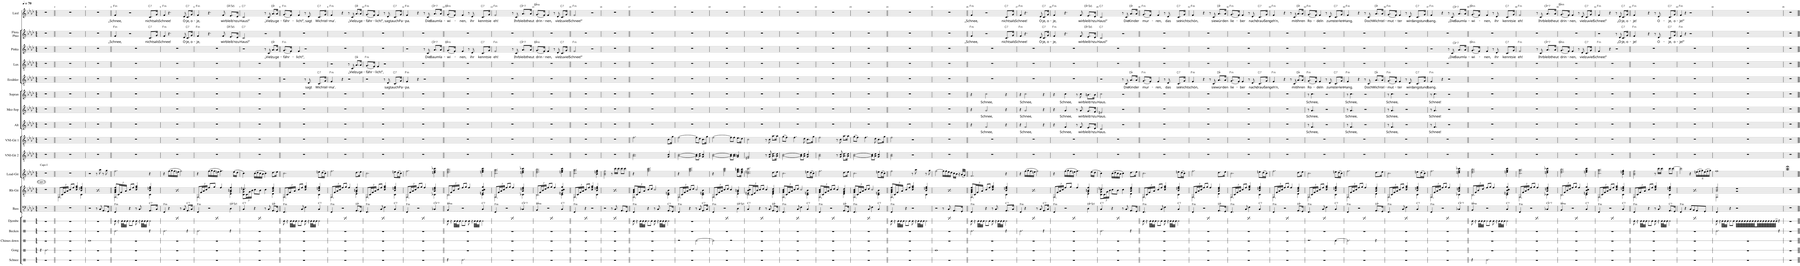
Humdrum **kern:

**kern	**kern	**kern	**kern	**kern	**kern	**harte	**kern	**kern	**kern	**kern	**kern	**text	**kern	**text	**kern	**text	**kern	**text	**harte	**kern	**text	**harte	**kern	**text	**harte	**kern	**text	**harte	**kern	**text	**harte
*part18	*part17	*part16	*part15	*part14	*part13	*part13	*part12	*part11	*part10	*part9	*part8	*part8	*part7	*part7	*part6	*part6	*part5	*part5	*part5	*part4	*part4	*part4	*part3	*part3	*part3	*part2	*part2	*part2	*part1	*part1	*part1
*staff18	*staff17	*staff16	*staff15	*staff14	*staff13	*	*staff12	*staff11	*staff10	*staff9	*staff8	*staff8	*staff7	*staff7	*staff6	*staff6	*staff5	*staff5	*	*staff4	*staff4	*	*staff3	*staff3	*	*staff2	*staff2	*	*staff1	*staff1	*
*I"Schnee	*I"Gong	*I"Chimes down	*I"Becken	*I"Djembe	*I"Bass	*	*I"Rh-Git	*I"Lead-Git	*I"VNI-Git 2	*I"VNI-Git 1	*I"Alt	*	*I"Mez-Sop	*	*I"Sopran	*	*I"Erzähler	*	*	*I"Lux	*	*	*I"Pinka	*	*	*I"Flora Phio	*	*	*I"Lied	*	*
*I'Sch	*I'Gong	*I'Ch	*I'Bkn.	*I'Dje	*I'Bass	*	*I'Rh-G	*I'Lead	*I'VNI 2	*I'VNI 1	*I'A	*	*I'Mzs	*	*I'S	*	*I'Erz	*	*	*I'Lux	*	*	*I'Pi	*	*	*I'Fl Ph	*	*	*I'L	*	*
*stria1	*stria1	*stria1	*stria1	*stria1	*	*	*	*	*	*	*	*	*	*	*	*	*	*	*	*	*	*	*	*	*	*	*	*	*	*	*
*clefX	*clefX	*clefX	*clefX	*clefX	*clefFv4	*	*clefGv2	*clefGv2	*clefGv2	*clefGv2	*clefG2	*	*clefG2	*	*clefG2	*	*clefGv2	*	*	*clefGv2	*	*	*clefG2	*	*	*clefG2	*	*	*clefG2	*	*
*k[]	*k[]	*k[]	*k[]	*k[]	*k[b-e-a-d-]	*	*k[b-e-a-d-]	*k[b-e-a-d-]	*k[b-e-a-d-]	*k[b-e-a-d-]	*k[b-e-a-d-]	*	*k[b-e-a-d-]	*	*k[b-e-a-d-]	*	*k[b-e-a-d-]	*	*	*k[b-e-a-d-]	*	*	*k[b-e-a-d-]	*	*	*k[b-e-a-d-]	*	*	*k[b-e-a-d-]	*	*
*M4/4	*M4/4	*M4/4	*M4/4	*M4/4	*M4/4	*	*M4/4	*M4/4	*M4/4	*M4/4	*M4/4	*	*M4/4	*	*M4/4	*	*M4/4	*	*	*M4/4	*	*	*M4/4	*	*	*M4/4	*	*	*M4/4	*	*
*MM70	*MM70	*MM70	*MM70	*MM70	*MM70	*	*MM70	*MM70	*MM70	*MM70	*MM70	*	*MM70	*	*MM70	*	*MM70	*	*	*MM70	*	*	*MM70	*	*	*MM70	*	*	*MM70	*	*
=1	=1	=1	=1	=1	=1	=1	=1	=1	=1	=1	=1	=1	=1	=1	=1	=1	=1	=1	=1	=1	=1	=1	=1	=1	=1	=1	=1	=1	=1	=1	=1
!	!	!	!	!	!	!	!	!LO:TX:a:t=Capo I	!	!	!	!	!	!	!	!	!	!	!	!	!	!	!	!	!	!	!	!	!	!	!
!	!	!	!	!	!	!	!LO:TX:a:t=Capo I	!	!	!	!	!	!	!	!	!	!	!	!	!	!	!	!	!	!	!	!	!	!	!	!
1r	4r	1r	1r	1r	1r	.	1r	1r	1r	1r	1r	.	1r	.	1r	.	1r	.	.	1r	.	.	1r	.	.	1r	.	.	1r	.	.
.	2.Re\	.	.	.	.	.	.	.	.	.	.	.	.	.	.	.	.	.	.	.	.	.	.	.	.	.	.	.	.	.	.
=2||	=2||	=2||	=2||	=2||	=2||	=2||	=2||	=2||	=2||	=2||	=2||	=2||	=2||	=2||	=2||	=2||	=2||	=2||	=2||	=2||	=2||	=2||	=2||	=2||	=2||	=2||	=2||	=2||	=2||	=2||	=2||
*	*	*	*	*	*	*	*^	*	*	*	*	*	*	*	*	*	*	*	*	*	*	*	*	*	*	*	*	*	*	*	*
1r	1r	1r	1r	1r	1r	.	8FF/L	2.FF\	1r	1r	1r	1r	.	1r	.	1r	.	1r	.	.	1r	.	.	1r	.	.	1r	.	.	1r	.	.
*	*	*	*	*	*	*	*Xbrackettup	*	*	*	*	*	*	*	*	*	*	*	*	*	*	*	*	*	*	*	*	*	*	*	*	*
.	.	.	.	.	.	.	24C/L	.	.	.	.	.	.	.	.	.	.	.	.	.	.	.	.	.	.	.	.	.	.	.	.	.
.	.	.	.	.	.	.	24F/	.	.	.	.	.	.	.	.	.	.	.	.	.	.	.	.	.	.	.	.	.	.	.	.	.
.	.	.	.	.	.	.	24A-/JJ	.	.	.	.	.	.	.	.	.	.	.	.	.	.	.	.	.	.	.	.	.	.	.	.	.
.	.	.	.	.	.	.	8c/L	.	.	.	.	.	.	.	.	.	.	.	.	.	.	.	.	.	.	.	.	.	.	.	.	.
.	.	.	.	.	.	.	8f/J	.	.	.	.	.	.	.	.	.	.	.	.	.	.	.	.	.	.	.	.	.	.	.	.	.
.	.	.	.	.	.	.	4c/ 4f/ 4a-/	.	.	.	.	.	.	.	.	.	.	.	.	.	.	.	.	.	.	.	.	.	.	.	.	.
.	.	.	.	.	.	.	4B-/ 4en/ 4g/	4C\	.	.	.	.	.	.	.	.	.	.	.	.	.	.	.	.	.	.	.	.	.	.	.	.
=3	=3	=3	=3	=3	=3	=3	=3	=3	=3	=3	=3	=3	=3	=3	=3	=3	=3	=3	=3	=3	=3	=3	=3	=3	=3	=3	=3	=3	=3	=3	=3	=3
1r	1r	1Re	1r	1r	2r	.	8FF/L	2.FF\	2r	1r	1r	1r	.	1r	.	1r	.	1r	.	.	1r	.	.	1r	.	.	1r	.	.	1r	.	.
.	.	.	.	.	.	.	24C/L	.	.	.	.	.	.	.	.	.	.	.	.	.	.	.	.	.	.	.	.	.	.	.	.	.
.	.	.	.	.	.	.	24F/	.	.	.	.	.	.	.	.	.	.	.	.	.	.	.	.	.	.	.	.	.	.	.	.	.
.	.	.	.	.	.	.	24A-/JJ	.	.	.	.	.	.	.	.	.	.	.	.	.	.	.	.	.	.	.	.	.	.	.	.	.
.	.	.	.	.	.	.	8c/L	.	.	.	.	.	.	.	.	.	.	.	.	.	.	.	.	.	.	.	.	.	.	.	.	.
.	.	.	.	.	.	.	8f/J	.	.	.	.	.	.	.	.	.	.	.	.	.	.	.	.	.	.	.	.	.	.	.	.	.
.	.	.	.	.	8r	.	4c/ 4f/ 4a-/	.	8r	.	.	.	.	.	.	.	.	.	.	.	.	.	.	.	.	.	.	.	.	.	.	.
.	.	.	.	.	8CC/	.	.	.	8a-\	.	.	.	.	.	.	.	.	.	.	.	.	.	.	.	.	.	.	.	.	.	.	.
.	.	.	.	.	8.AAA-/L	.	4B-/ 4en/ 4g/	4C\	8r	.	.	.	.	.	.	.	.	.	.	.	.	.	.	.	.	.	.	.	.	.	.	.
.	.	.	.	.	.	.	.	.	8g\	.	.	.	.	.	.	.	.	.	.	.	.	.	.	.	.	.	.	.	.	.	.	.
.	.	.	.	.	16GGG/Jk	.	.	.	.	.	.	.	.	.	.	.	.	.	.	.	.	.	.	.	.	.	.	.	.	.	.	.
=4||	=4||	=4||	=4||	=4||	=4||	=4||	=4||	=4||	=4||	=4||	=4||	=4||	=4||	=4||	=4||	=4||	=4||	=4||	=4||	=4||	=4||	=4||	=4||	=4||	=4||	=4||	=4||	=4||	=4||	=4||	=4||	=4||
!	!	!	!	!	!	!LO:H:kt=m	!	!	!	!	!	!	!	!	!	!	!	!	!	!	!	!	!	!	!	!	!	!LO:LY:b	!LO:H:kt=m	!	!LO:LY:b	!LO:H:kt=m
1r	1r	1r	2.Re\	8Re\	4FFF/	F:min	8F/ 8A-/ 8c/ 8f/L	2.FF\	2.f\	1r	1r	1r	.	1r	.	1r	.	1r	.	.	1r	.	.	1r	.	.	4f/	„Schnee,	F:min	4f/	„Schnee,	F:min
.	.	.	.	16r	.	.	24C/L	.	.	.	.	.	.	.	.	.	.	.	.	.	.	.	.	.	.	.	.	.	.	.	.	.
.	.	.	.	.	.	.	24F/	.	.	.	.	.	.	.	.	.	.	.	.	.	.	.	.	.	.	.	.	.	.	.	.	.
.	.	.	.	64Re\LLLL	.	.	.	.	.	.	.	.	.	.	.	.	.	.	.	.	.	.	.	.	.	.	.	.	.	.	.	.
.	.	.	.	64Re\J	.	.	.	.	.	.	.	.	.	.	.	.	.	.	.	.	.	.	.	.	.	.	.	.	.	.	.	.
.	.	.	.	.	.	.	24A-/JJ	.	.	.	.	.	.	.	.	.	.	.	.	.	.	.	.	.	.	.	.	.	.	.	.	.
.	.	.	.	32Re\JJJ	.	.	.	.	.	.	.	.	.	.	.	.	.	.	.	.	.	.	.	.	.	.	.	.	.	.	.	.
.	.	.	.	8Re\L	4r	.	8c/L	.	.	.	.	.	.	.	.	.	.	.	.	.	.	.	.	.	.	.	2r	.	.	2r	.	.
.	.	.	.	8Re\J	.	.	8f/J	.	.	.	.	.	.	.	.	.	.	.	.	.	.	.	.	.	.	.	.	.	.	.	.	.
.	.	.	.	8Re\	8r	.	4c/ 4f/ 4a-/	.	.	.	.	.	.	.	.	.	.	.	.	.	.	.	.	.	.	.	.	.	.	.	.	.
.	.	.	.	16r	8CC/	.	.	.	.	.	.	.	.	.	.	.	.	.	.	.	.	.	.	.	.	.	.	.	.	.	.	.
.	.	.	.	64Re\LLLL	.	.	.	.	.	.	.	.	.	.	.	.	.	.	.	.	.	.	.	.	.	.	.	.	.	.	.	.
.	.	.	.	64Re\J	.	.	.	.	.	.	.	.	.	.	.	.	.	.	.	.	.	.	.	.	.	.	.	.	.	.	.	.
.	.	.	.	32Re\JJJ	.	.	.	.	.	.	.	.	.	.	.	.	.	.	.	.	.	.	.	.	.	.	.	.	.	.	.	.
!	!	!	!	!	!	!LO:H:kt=7	!	!	!	!	!	!	!	!	!	!	!	!	!	!	!	!	!	!	!	!	!	!LO:LY:b	!LO:H:kt=7	!	!LO:LY:b	!LO:H:kt=7
.	.	.	4r	4Re\	8.AAA-/L	C:7	4B-/ 4en/ 4g/	4C\	4r	.	.	.	.	.	.	.	.	.	.	.	.	.	.	.	.	.	8.c/L	nichts	C:7	8.c/L	nichts	C:7
!	!	!	!	!	!	!	!	!	!	!	!	!	!	!	!	!	!	!	!	!	!	!	!	!	!	!	!	!LO:LY:b	!	!	!LO:LY:b	!
.	.	.	.	.	16CC/Jk	.	.	.	.	.	.	.	.	.	.	.	.	.	.	.	.	.	.	.	.	.	16g/Jk	als	.	16g/Jk	als	.
=5	=5	=5	=5	=5	=5	=5	=5	=5	=5	=5	=5	=5	=5	=5	=5	=5	=5	=5	=5	=5	=5	=5	=5	=5	=5	=5	=5	=5	=5	=5	=5	=5
!	!	!	!	!	!	!LO:H:kt=m	!	!	!	!	!	!	!	!	!	!	!	!	!	!	!	!	!	!	!	!	!	!LO:LY:b	!LO:H:kt=m	!	!LO:LY:b	!LO:H:kt=m
1r	1r	1r	2.Re\	8Re\	4FFF/	F:min	8F/ 8A-/ 8c/ 8f/L	2.FF\	4r	1r	1r	1r	.	1r	.	1r	.	1r	.	.	1r	.	.	1r	.	.	4f/	Schnee!	F:min	4f/	Schnee!	F:min
.	.	.	.	16r	.	.	24C/L	.	.	.	.	.	.	.	.	.	.	.	.	.	.	.	.	.	.	.	.	.	.	.	.	.
.	.	.	.	.	.	.	24F/	.	.	.	.	.	.	.	.	.	.	.	.	.	.	.	.	.	.	.	.	.	.	.	.	.
.	.	.	.	64Re\LLLL	.	.	.	.	.	.	.	.	.	.	.	.	.	.	.	.	.	.	.	.	.	.	.	.	.	.	.	.
.	.	.	.	64Re\J	.	.	.	.	.	.	.	.	.	.	.	.	.	.	.	.	.	.	.	.	.	.	.	.	.	.	.	.
.	.	.	.	.	.	.	24A-/JJ	.	.	.	.	.	.	.	.	.	.	.	.	.	.	.	.	.	.	.	.	.	.	.	.	.
.	.	.	.	32Re\JJJ	.	.	.	.	.	.	.	.	.	.	.	.	.	.	.	.	.	.	.	.	.	.	.	.	.	.	.	.
.	.	.	.	8Re\L	4r	.	8c/L	.	(16f\LL	.	.	.	.	.	.	.	.	.	.	.	.	.	.	.	.	.	4.r	.	.	4.r	.	.
.	.	.	.	.	.	.	.	.	16g\	.	.	.	.	.	.	.	.	.	.	.	.	.	.	.	.	.	.	.	.	.	.	.
.	.	.	.	8Re\J	.	.	8f/J	.	16f\	.	.	.	.	.	.	.	.	.	.	.	.	.	.	.	.	.	.	.	.	.	.	.
.	.	.	.	.	.	.	.	.	16en\JJ	.	.	.	.	.	.	.	.	.	.	.	.	.	.	.	.	.	.	.	.	.	.	.
.	.	.	.	8Re\	8r	.	4c/ 4f/ 4a-/	.	2f\)	.	.	.	.	.	.	.	.	.	.	.	.	.	.	.	.	.	.	.	.	.	.	.
!	!	!	!	!	!	!	!	!	!	!	!	!	!	!	!	!	!	!	!	!	!	!	!	!	!	!	!	!LO:LY:b	!	!	!LO:LY:b	!
.	.	.	.	16r	8CC/	.	.	.	.	.	.	.	.	.	.	.	.	.	.	.	.	.	.	.	.	.	8d-/	O-	.	8d-/	O-	.
.	.	.	.	64Re\LLLL	.	.	.	.	.	.	.	.	.	.	.	.	.	.	.	.	.	.	.	.	.	.	.	.	.	.	.	.
.	.	.	.	64Re\J	.	.	.	.	.	.	.	.	.	.	.	.	.	.	.	.	.	.	.	.	.	.	.	.	.	.	.	.
.	.	.	.	32Re\JJJ	.	.	.	.	.	.	.	.	.	.	.	.	.	.	.	.	.	.	.	.	.	.	.	.	.	.	.	.
!	!	!	!	!	!	!LO:H:kt=7	!	!	!	!	!	!	!	!	!	!	!	!	!	!	!	!	!	!	!	!	!	!LO:LY:b	!LO:H:kt=7	!	!LO:LY:b	!LO:H:kt=7
.	.	.	4r	4Re\	8.AAA-/L	C:7	4B-/ 4en/ 4g/	4C\	.	.	.	.	.	.	.	.	.	.	.	.	.	.	.	.	.	.	8.c/L	-je,	C:7	8.c/L	-je,	C:7
!	!	!	!	!	!	!	!	!	!	!	!	!	!	!	!	!	!	!	!	!	!	!	!	!	!	!	!	!LO:LY:b	!	!	!LO:LY:b	!
.	.	.	.	.	16CC/Jk	.	.	.	.	.	.	.	.	.	.	.	.	.	.	.	.	.	.	.	.	.	16g/Jk	o-	.	16g/Jk	o-	.
=6	=6	=6	=6	=6	=6	=6	=6	=6	=6	=6	=6	=6	=6	=6	=6	=6	=6	=6	=6	=6	=6	=6	=6	=6	=6	=6	=6	=6	=6	=6	=6	=6
!	!	!	!	!	!	!LO:H:kt=m	!	!	!	!	!	!	!	!	!	!	!	!	!	!	!	!	!	!	!	!	!	!LO:LY:b	!LO:H:kt=m	!	!LO:LY:b	!LO:H:kt=m
1r	1r	1r	2.Re\	8Re\	4FFF/	F:min	8FF/L	2.FF\	4r	1r	1r	1r	.	1r	.	1r	.	1r	.	.	1r	.	.	1r	.	.	4f/	-je,	F:min	4f/	-je,	F:min
.	.	.	.	16r	.	.	24F/L	.	.	.	.	.	.	.	.	.	.	.	.	.	.	.	.	.	.	.	.	.	.	.	.	.
.	.	.	.	.	.	.	24A-/	.	.	.	.	.	.	.	.	.	.	.	.	.	.	.	.	.	.	.	.	.	.	.	.	.
.	.	.	.	64Re\LLLL	.	.	.	.	.	.	.	.	.	.	.	.	.	.	.	.	.	.	.	.	.	.	.	.	.	.	.	.
.	.	.	.	64Re\J	.	.	.	.	.	.	.	.	.	.	.	.	.	.	.	.	.	.	.	.	.	.	.	.	.	.	.	.
.	.	.	.	.	.	.	24c/JJ	.	.	.	.	.	.	.	.	.	.	.	.	.	.	.	.	.	.	.	.	.	.	.	.	.
.	.	.	.	32Re\JJJ	.	.	.	.	.	.	.	.	.	.	.	.	.	.	.	.	.	.	.	.	.	.	.	.	.	.	.	.
.	.	.	.	8Re\L	2r	.	8f/L	.	(16f\LL	.	.	.	.	.	.	.	.	.	.	.	.	.	.	.	.	.	4.r	.	.	4.r	.	.
.	.	.	.	.	.	.	.	.	16g\	.	.	.	.	.	.	.	.	.	.	.	.	.	.	.	.	.	.	.	.	.	.	.
.	.	.	.	8Re\J	.	.	8g/J	.	16f\	.	.	.	.	.	.	.	.	.	.	.	.	.	.	.	.	.	.	.	.	.	.	.
.	.	.	.	.	.	.	.	.	16en\JJ	.	.	.	.	.	.	.	.	.	.	.	.	.	.	.	.	.	.	.	.	.	.	.
.	.	.	.	8Re\	.	.	4f/	.	4.f\)	.	.	.	.	.	.	.	.	.	.	.	.	.	.	.	.	.	.	.	.	.	.	.
!	!	!	!	!	!	!	!	!	!	!	!	!	!	!	!	!	!	!	!	!	!	!	!	!	!	!	!	!LO:LY:b	!	!	!LO:LY:b	!
.	.	.	.	16r	.	.	.	.	.	.	.	.	.	.	.	.	.	.	.	.	.	.	.	.	.	.	8f/	wir	.	8f/	wir	.
.	.	.	.	64Re\LLLL	.	.	.	.	.	.	.	.	.	.	.	.	.	.	.	.	.	.	.	.	.	.	.	.	.	.	.	.
.	.	.	.	64Re\J	.	.	.	.	.	.	.	.	.	.	.	.	.	.	.	.	.	.	.	.	.	.	.	.	.	.	.	.
.	.	.	.	32Re\JJJ	.	.	.	.	.	.	.	.	.	.	.	.	.	.	.	.	.	.	.	.	.	.	.	.	.	.	.	.
!	!	!	!	!	!	!LO:H:kt=7	!	!	!	!	!	!	!	!	!	!	!	!	!	!	!	!	!	!	!	!	!	!LO:LY:b	!LO:H:kt=7	!	!LO:LY:b	!LO:H:kt=7
.	.	.	4r	4Re\	4DD-\	Db:(3,b5,b7)	4G/ 4Bn/ 4f/	4D-\	.	.	.	.	.	.	.	.	.	.	.	.	.	.	.	.	.	.	8.e-/L	bleib'n	Db:(3,b5,b7)	8.e-/L	bleib'n	Db:(3,b5,b7)
.	.	.	.	.	.	.	.	.	(16e\LL	.	.	.	.	.	.	.	.	.	.	.	.	.	.	.	.	.	.	.	.	.	.	.
!	!	!	!	!	!	!	!	!	!	!	!	!	!	!	!	!	!	!	!	!	!	!	!	!	!	!	!	!LO:LY:b	!	!	!LO:LY:b	!
.	.	.	.	.	.	.	.	.	16d-\JJ	.	.	.	.	.	.	.	.	.	.	.	.	.	.	.	.	.	16d-/Jk	zu	.	16d-/Jk	zu	.
=7	=7	=7	=7	=7	=7	=7	=7	=7	=7	=7	=7	=7	=7	=7	=7	=7	=7	=7	=7	=7	=7	=7	=7	=7	=7	=7	=7	=7	=7	=7	=7	=7
!	!	!	!	!	!	!LO:H:kt=7	!	!	!	!	!	!	!	!	!	!	!	!	!	!	!	!	!	!	!	!	!	!LO:LY:b	!LO:H:kt=7	!	!LO:LY:b	!LO:H:kt=7
1r	1r	1r	1r	8Re\	4CC/	C:7	2.en/	8C\ 8G\ 8c\L	4c\)	1r	1r	1r	.	1r	.	1r	.	1r	.	.	1r	.	.	2r	.	.	2c/	Haus!”	C:7	2c/	Haus!”	C:7
.	.	.	.	16r	.	.	.	24C\L	.	.	.	.	.	.	.	.	.	.	.	.	.	.	.	.	.	.	.	.	.	.	.	.
.	.	.	.	.	.	.	.	24G\	.	.	.	.	.	.	.	.	.	.	.	.	.	.	.	.	.	.	.	.	.	.	.	.
.	.	.	.	64Re\LLLL	.	.	.	.	.	.	.	.	.	.	.	.	.	.	.	.	.	.	.	.	.	.	.	.	.	.	.	.
.	.	.	.	64Re\J	.	.	.	.	.	.	.	.	.	.	.	.	.	.	.	.	.	.	.	.	.	.	.	.	.	.	.	.
.	.	.	.	.	.	.	.	24B-\JJ	.	.	.	.	.	.	.	.	.	.	.	.	.	.	.	.	.	.	.	.	.	.	.	.
.	.	.	.	32Re\JJJ	.	.	.	.	.	.	.	.	.	.	.	.	.	.	.	.	.	.	.	.	.	.	.	.	.	.	.	.
.	.	.	.	8Re\L	4r	.	.	8c\L	(16c\LL	.	.	.	.	.	.	.	.	.	.	.	.	.	.	.	.	.	.	.	.	.	.	.
.	.	.	.	.	.	.	.	.	16d-\	.	.	.	.	.	.	.	.	.	.	.	.	.	.	.	.	.	.	.	.	.	.	.
.	.	.	.	8Re\J	.	.	.	8B-\J	16c\	.	.	.	.	.	.	.	.	.	.	.	.	.	.	.	.	.	.	.	.	.	.	.
.	.	.	.	.	.	.	.	.	16B-\JJ	.	.	.	.	.	.	.	.	.	.	.	.	.	.	.	.	.	.	.	.	.	.	.
.	.	.	.	8Re\	8r	.	.	4c\	4c\)	.	.	.	.	.	.	.	.	.	.	.	.	.	.	8r	.	.	2r	.	.	8r	.	.
!	!	!	!	!	!	!	!	!	!	!	!	!	!	!	!	!	!	!	!	!	!	!	!	!	!LO:LY:b	!	!	!	!	!	!LO:LY:b	!
.	.	.	.	16r	8CC/	.	.	.	.	.	.	.	.	.	.	.	.	.	.	.	.	.	.	8c/	„Viel	.	.	.	.	8c/	„Viel	.
.	.	.	.	64Re\LLLL	.	.	.	.	.	.	.	.	.	.	.	.	.	.	.	.	.	.	.	.	.	.	.	.	.	.	.	.
.	.	.	.	64Re\J	.	.	.	.	.	.	.	.	.	.	.	.	.	.	.	.	.	.	.	.	.	.	.	.	.	.	.	.
.	.	.	.	32Re\JJJ	.	.	.	.	.	.	.	.	.	.	.	.	.	.	.	.	.	.	.	.	.	.	.	.	.	.	.	.
!	!	!	!	!	!	!	!	!	!	!	!	!	!	!	!	!	!	!	!	!	!	!	!	!	!LO:LY:b	!	!	!	!	!	!LO:LY:b	!
.	.	.	.	4Re\	8.AAA-/L	Db:maj	4A-/ 4d-/ 4f/	4D-\	8.d-\L	.	.	.	.	.	.	.	.	.	.	.	.	.	.	8.a-/L	zu	Db:maj	.	.	.	8.a-/L	zu	Db:maj
!	!	!	!	!	!	!	!	!	!	!	!	!	!	!	!	!	!	!	!	!	!	!	!	!	!LO:LY:b	!	!	!	!	!	!LO:LY:b	!
.	.	.	.	.	16GGG/Jk	.	.	.	16e-\Jk	.	.	.	.	.	.	.	.	.	.	.	.	.	.	16a-/Jk	ge-	.	.	.	.	16a-/Jk	ge-	.
=8||	=8||	=8||	=8||	=8||	=8||	=8||	=8||	=8||	=8||	=8||	=8||	=8||	=8||	=8||	=8||	=8||	=8||	=8||	=8||	=8||	=8||	=8||	=8||	=8||	=8||	=8||	=8||	=8||	=8||	=8||	=8||	=8||
!	!	!	!	!	!	!LO:H:kt=m	!	!	!	!	!	!	!	!	!	!	!	!	!	!	!	!	!	!	!LO:LY:b	!LO:H:kt=m	!	!	!	!	!LO:LY:b	!LO:H:kt=m
1r	1r	1r	1r	8Re\	4.FFF/	F:min	8FF/L	2.FF\	2.c\	1r	1r	1r	.	1r	.	1r	.	2r	.	.	1r	.	.	(8.g/L	-fähr-	F:min	1r	.	.	(8.g/L	-fähr-	F:min
.	.	.	.	16r	.	.	24C/L	.	.	.	.	.	.	.	.	.	.	.	.	.	.	.	.	.	.	.	.	.	.	.	.	.
.	.	.	.	.	.	.	24F/	.	.	.	.	.	.	.	.	.	.	.	.	.	.	.	.	.	.	.	.	.	.	.	.	.
.	.	.	.	64Re\LLLL	.	.	.	.	.	.	.	.	.	.	.	.	.	.	.	.	.	.	.	16f/Jk)	.	.	.	.	.	16f/Jk)	.	.
.	.	.	.	64Re\J	.	.	.	.	.	.	.	.	.	.	.	.	.	.	.	.	.	.	.	.	.	.	.	.	.	.	.	.
.	.	.	.	.	.	.	24A-/JJ	.	.	.	.	.	.	.	.	.	.	.	.	.	.	.	.	.	.	.	.	.	.	.	.	.
.	.	.	.	32Re\JJJ	.	.	.	.	.	.	.	.	.	.	.	.	.	.	.	.	.	.	.	.	.	.	.	.	.	.	.	.
!	!	!	!	!	!	!	!	!	!	!	!	!	!	!	!	!	!	!	!	!	!	!	!	!	!LO:LY:b	!	!	!	!	!	!LO:LY:b	!
.	.	.	.	8Re\L	.	.	8c/L	.	.	.	.	.	.	.	.	.	.	.	.	.	.	.	.	4f/	-lich!”,	.	.	.	.	4f/	-lich!”,	.
.	.	.	.	8Re\J	8CC/	.	8f/J	.	.	.	.	.	.	.	.	.	.	.	.	.	.	.	.	.	.	.	.	.	.	.	.	.
.	.	.	.	8Re\	4FF\	.	4c/ 4f/ 4a-/	.	.	.	.	.	.	.	.	.	.	8r	.	.	.	.	.	2r	.	.	.	.	.	8r	.	.
!	!	!	!	!	!	!	!	!	!	!	!	!	!	!	!	!	!	!	!LO:LY:b	!	!	!	!	!	!	!	!	!	!	!	!LO:LY:b	!
.	.	.	.	16r	.	.	.	.	.	.	.	.	.	.	.	.	.	8D-/	sagt	.	.	.	.	.	.	.	.	.	.	8d-/	sagt	.
.	.	.	.	64Re\LLLL	.	.	.	.	.	.	.	.	.	.	.	.	.	.	.	.	.	.	.	.	.	.	.	.	.	.	.	.
.	.	.	.	64Re\J	.	.	.	.	.	.	.	.	.	.	.	.	.	.	.	.	.	.	.	.	.	.	.	.	.	.	.	.
.	.	.	.	32Re\JJJ	.	.	.	.	.	.	.	.	.	.	.	.	.	.	.	.	.	.	.	.	.	.	.	.	.	.	.	.
!	!	!	!	!	!	!LO:H:kt=7	!	!	!	!	!	!	!	!	!	!	!	!	!LO:LY:b	!LO:H:kt=7	!	!	!	!	!	!	!	!	!	!	!LO:LY:b	!LO:H:kt=7
.	.	.	.	4Re\	4CC/	C:7	4B-/ 4en/ 4g/	4C\	8en\L	.	.	.	.	.	.	.	.	8.C/L	Wich-	C:7	.	.	.	.	.	.	.	.	.	8.c/L	Wich-	C:7
.	.	.	.	.	.	.	.	.	(16d-\L	.	.	.	.	.	.	.	.	.	.	.	.	.	.	.	.	.	.	.	.	.	.	.
!	!	!	!	!	!	!	!	!	!	!	!	!	!	!	!	!	!	!	!LO:LY:b	!	!	!	!	!	!	!	!	!	!	!	!LO:LY:b	!
.	.	.	.	.	.	.	.	.	16c\JJ)	.	.	.	.	.	.	.	.	16G/Jk	-tel-	.	.	.	.	.	.	.	.	.	.	16g/Jk	-tel-	.
=9	=9	=9	=9	=9	=9	=9	=9	=9	=9	=9	=9	=9	=9	=9	=9	=9	=9	=9	=9	=9	=9	=9	=9	=9	=9	=9	=9	=9	=9	=9	=9	=9
!	!	!	!	!	!	!LO:H:kt=m	!	!	!	!	!	!	!	!	!	!	!	!	!LO:LY:b	!LO:H:kt=m	!	!	!	!	!	!	!	!	!	!	!LO:LY:b	!LO:H:kt=m
1r	1r	1r	1r	8Re\	4FFF/	F:min	8FF/L	2.FF\	2.f\	1r	1r	1r	.	1r	.	1r	.	4F/	-ma'.	F:min	2r	.	.	1r	.	.	1r	.	.	4f/	-ma'.	F:min
.	.	.	.	16r	.	.	24F/L	.	.	.	.	.	.	.	.	.	.	.	.	.	.	.	.	.	.	.	.	.	.	.	.	.
.	.	.	.	.	.	.	24A-/	.	.	.	.	.	.	.	.	.	.	.	.	.	.	.	.	.	.	.	.	.	.	.	.	.
.	.	.	.	64Re\LLLL	.	.	.	.	.	.	.	.	.	.	.	.	.	.	.	.	.	.	.	.	.	.	.	.	.	.	.	.
.	.	.	.	64Re\J	.	.	.	.	.	.	.	.	.	.	.	.	.	.	.	.	.	.	.	.	.	.	.	.	.	.	.	.
.	.	.	.	.	.	.	24c/JJ	.	.	.	.	.	.	.	.	.	.	.	.	.	.	.	.	.	.	.	.	.	.	.	.	.
.	.	.	.	32Re\JJJ	.	.	.	.	.	.	.	.	.	.	.	.	.	.	.	.	.	.	.	.	.	.	.	.	.	.	.	.
.	.	.	.	8Re\L	2r	.	8f/L	.	.	.	.	.	.	.	.	.	.	4r	.	.	.	.	.	.	.	.	.	.	.	4r	.	.
.	.	.	.	8Re\J	.	.	8g/J	.	.	.	.	.	.	.	.	.	.	.	.	.	.	.	.	.	.	.	.	.	.	.	.	.
.	.	.	.	8Re\	.	.	4f/	.	.	.	.	.	.	.	.	.	.	2r	.	.	8r	.	.	.	.	.	.	.	.	8r	.	.
!	!	!	!	!	!	!	!	!	!	!	!	!	!	!	!	!	!	!	!	!	!	!LO:LY:b	!	!	!	!	!	!	!	!	!LO:LY:b	!
.	.	.	.	16r	.	.	.	.	.	.	.	.	.	.	.	.	.	.	.	.	8C/	„Viel	.	.	.	.	.	.	.	8c/	„Viel	.
.	.	.	.	64Re\LLLL	.	.	.	.	.	.	.	.	.	.	.	.	.	.	.	.	.	.	.	.	.	.	.	.	.	.	.	.
.	.	.	.	64Re\J	.	.	.	.	.	.	.	.	.	.	.	.	.	.	.	.	.	.	.	.	.	.	.	.	.	.	.	.
.	.	.	.	32Re\JJJ	.	.	.	.	.	.	.	.	.	.	.	.	.	.	.	.	.	.	.	.	.	.	.	.	.	.	.	.
!	!	!	!	!	!	!	!	!	!	!	!	!	!	!	!	!	!	!	!	!	!	!LO:LY:b	!	!	!	!	!	!	!	!	!LO:LY:b	!
.	.	.	.	4Re\	8.AAA-/L	Db:maj	4G/ 4Bn/ 4f/	4D-\	8.d-\L	.	.	.	.	.	.	.	.	.	.	.	8.A-/L	zu	Db:maj	.	.	.	.	.	.	8.a-/L	zu	Db:maj
!	!	!	!	!	!	!	!	!	!	!	!	!	!	!	!	!	!	!	!	!	!	!LO:LY:b	!	!	!	!	!	!	!	!	!LO:LY:b	!
.	.	.	.	.	16GGG/Jk	.	.	.	16e-\Jk	.	.	.	.	.	.	.	.	.	.	.	16A-/Jk	ge-	.	.	.	.	.	.	.	16a-/Jk	ge-	.
=10	=10	=10	=10	=10	=10	=10	=10	=10	=10	=10	=10	=10	=10	=10	=10	=10	=10	=10	=10	=10	=10	=10	=10	=10	=10	=10	=10	=10	=10	=10	=10	=10
!	!	!	!	!	!	!LO:H:kt=m	!	!	!	!	!	!	!	!	!	!	!	!	!	!	!	!LO:LY:b	!LO:H:kt=m	!	!	!	!	!	!	!	!LO:LY:b	!LO:H:kt=m
1r	1r	1r	1r	8Re\	4.FFF/	F:min	8FF/L	2.FF\	2.c\	1r	1r	1r	.	1r	.	1r	.	2r	.	.	(8.G/L	-fähr-	F:min	1r	.	.	1r	.	.	(8.g/L	-fähr-	F:min
.	.	.	.	16r	.	.	24C/L	.	.	.	.	.	.	.	.	.	.	.	.	.	.	.	.	.	.	.	.	.	.	.	.	.
.	.	.	.	.	.	.	24F/	.	.	.	.	.	.	.	.	.	.	.	.	.	.	.	.	.	.	.	.	.	.	.	.	.
.	.	.	.	64Re\LLLL	.	.	.	.	.	.	.	.	.	.	.	.	.	.	.	.	16F/Jk)	.	.	.	.	.	.	.	.	16f/Jk)	.	.
.	.	.	.	64Re\J	.	.	.	.	.	.	.	.	.	.	.	.	.	.	.	.	.	.	.	.	.	.	.	.	.	.	.	.
.	.	.	.	.	.	.	24A-/JJ	.	.	.	.	.	.	.	.	.	.	.	.	.	.	.	.	.	.	.	.	.	.	.	.	.
.	.	.	.	32Re\JJJ	.	.	.	.	.	.	.	.	.	.	.	.	.	.	.	.	.	.	.	.	.	.	.	.	.	.	.	.
!	!	!	!	!	!	!	!	!	!	!	!	!	!	!	!	!	!	!	!	!	!	!LO:LY:b	!	!	!	!	!	!	!	!	!LO:LY:b	!
.	.	.	.	8Re\L	.	.	8c/L	.	.	.	.	.	.	.	.	.	.	.	.	.	4F/	-lich!”,	.	.	.	.	.	.	.	4f/	-lich!”,	.
.	.	.	.	8Re\J	8CC/	.	8f/J	.	.	.	.	.	.	.	.	.	.	.	.	.	.	.	.	.	.	.	.	.	.	.	.	.
.	.	.	.	8Re\	4FF\	.	4c/ 4f/ 4a-/	.	.	.	.	.	.	.	.	.	.	8r	.	.	2r	.	.	.	.	.	.	.	.	8r	.	.
!	!	!	!	!	!	!	!	!	!	!	!	!	!	!	!	!	!	!	!LO:LY:b	!	!	!	!	!	!	!	!	!	!	!	!LO:LY:b	!
.	.	.	.	16r	.	.	.	.	.	.	.	.	.	.	.	.	.	8D-/	sagt	.	.	.	.	.	.	.	.	.	.	8d-/	sagt	.
.	.	.	.	64Re\LLLL	.	.	.	.	.	.	.	.	.	.	.	.	.	.	.	.	.	.	.	.	.	.	.	.	.	.	.	.
.	.	.	.	64Re\J	.	.	.	.	.	.	.	.	.	.	.	.	.	.	.	.	.	.	.	.	.	.	.	.	.	.	.	.
.	.	.	.	32Re\JJJ	.	.	.	.	.	.	.	.	.	.	.	.	.	.	.	.	.	.	.	.	.	.	.	.	.	.	.	.
!	!	!	!	!	!	!LO:H:kt=7	!	!	!	!	!	!	!	!	!	!	!	!	!LO:LY:b	!LO:H:kt=7	!	!	!	!	!	!	!	!	!	!	!LO:LY:b	!LO:H:kt=7
.	.	.	.	4Re\	4CC/	C:7	4B-/ 4en/ 4g/	4C\	8en\L	.	.	.	.	.	.	.	.	8.C/L	auch	C:7	.	.	.	.	.	.	.	.	.	8.c/L	auch	C:7
.	.	.	.	.	.	.	.	.	(16d-\L	.	.	.	.	.	.	.	.	.	.	.	.	.	.	.	.	.	.	.	.	.	.	.
!	!	!	!	!	!	!	!	!	!	!	!	!	!	!	!	!	!	!	!LO:LY:b	!	!	!	!	!	!	!	!	!	!	!	!LO:LY:b	!
.	.	.	.	.	.	.	.	.	16c\JJ)	.	.	.	.	.	.	.	.	16G/Jk	Pa-	.	.	.	.	.	.	.	.	.	.	16g/Jk	Pa-	.
=11	=11	=11	=11	=11	=11	=11	=11	=11	=11	=11	=11	=11	=11	=11	=11	=11	=11	=11	=11	=11	=11	=11	=11	=11	=11	=11	=11	=11	=11	=11	=11	=11
!	!	!	!	!	!	!LO:H:kt=m	!	!	!	!	!	!	!	!	!	!	!	!	!LO:LY:b	!LO:H:kt=m	!	!	!	!	!	!	!	!	!	!	!LO:LY:b	!LO:H:kt=m
1r	1r	1r	1r	8Re\	4FFF/	F:min	8FF/L	2.FF\	2.f\	1r	1r	1r	.	1r	.	1r	.	4F/	-pa.	F:min	1r	.	.	2r	.	.	1r	.	.	4f/	-pa.	F:min
.	.	.	.	16r	.	.	24F/L	.	.	.	.	.	.	.	.	.	.	.	.	.	.	.	.	.	.	.	.	.	.	.	.	.
.	.	.	.	.	.	.	24A-/	.	.	.	.	.	.	.	.	.	.	.	.	.	.	.	.	.	.	.	.	.	.	.	.	.
.	.	.	.	64Re\LLLL	.	.	.	.	.	.	.	.	.	.	.	.	.	.	.	.	.	.	.	.	.	.	.	.	.	.	.	.
.	.	.	.	64Re\J	.	.	.	.	.	.	.	.	.	.	.	.	.	.	.	.	.	.	.	.	.	.	.	.	.	.	.	.
.	.	.	.	.	.	.	24c/JJ	.	.	.	.	.	.	.	.	.	.	.	.	.	.	.	.	.	.	.	.	.	.	.	.	.
.	.	.	.	32Re\JJJ	.	.	.	.	.	.	.	.	.	.	.	.	.	.	.	.	.	.	.	.	.	.	.	.	.	.	.	.
.	.	.	.	8Re\L	2r	.	8f/L	.	.	.	.	.	.	.	.	.	.	4r	.	.	.	.	.	.	.	.	.	.	.	4r	.	.
.	.	.	.	8Re\J	.	.	8g/J	.	.	.	.	.	.	.	.	.	.	.	.	.	.	.	.	.	.	.	.	.	.	.	.	.
.	.	.	.	8Re\	.	.	4f/	.	.	.	.	.	.	.	.	.	.	2r	.	.	.	.	.	8r	.	.	.	.	.	8r	.	.
!	!	!	!	!	!	!	!	!	!	!	!	!	!	!	!	!	!	!	!	!	!	!	!	!	!LO:LY:b	!	!	!	!	!	!LO:LY:b	!
.	.	.	.	16r	.	.	.	.	.	.	.	.	.	.	.	.	.	.	.	.	.	.	.	8c/	Die	.	.	.	.	8c/	Die	.
.	.	.	.	64Re\LLLL	.	.	.	.	.	.	.	.	.	.	.	.	.	.	.	.	.	.	.	.	.	.	.	.	.	.	.	.
.	.	.	.	64Re\J	.	.	.	.	.	.	.	.	.	.	.	.	.	.	.	.	.	.	.	.	.	.	.	.	.	.	.	.
.	.	.	.	32Re\JJJ	.	.	.	.	.	.	.	.	.	.	.	.	.	.	.	.	.	.	.	.	.	.	.	.	.	.	.	.
!	!	!	!	!	!	!LO:H:kt=°	!	!	!	!	!	!	!	!	!	!	!	!	!	!	!	!	!	!	!LO:LY:b	!LO:H:kt=°	!	!	!	!	!LO:LY:b	!LO:H:kt=°
.	.	.	.	4Re\	4CC-X/	.	4A-/ 4dn/ 4f/	4C-X\	4dn\ 4f\ 4cc-X\	.	.	.	.	.	.	.	.	.	.	.	.	.	.	8.a-/L	Baum-	.	.	.	.	8.a-/L	Baum-	.
!	!	!	!	!	!	!	!	!	!	!	!	!	!	!	!	!	!	!	!	!	!	!	!	!	!LO:LY:b	!	!	!	!	!	!LO:LY:b	!
.	.	.	.	.	.	.	.	.	.	.	.	.	.	.	.	.	.	.	.	.	.	.	.	16a-/Jk	-la-	.	.	.	.	16a-/Jk	-la-	.
=12||	=12||	=12||	=12||	=12||	=12||	=12||	=12||	=12||	=12||	=12||	=12||	=12||	=12||	=12||	=12||	=12||	=12||	=12||	=12||	=12||	=12||	=12||	=12||	=12||	=12||	=12||	=12||	=12||	=12||	=12||	=12||	=12||
!	!	!	!	!	!	!LO:H:kt=m	!	!	!	!	!	!	!	!	!	!	!	!	!	!	!	!	!	!	!LO:LY:b	!LO:H:kt=m	!	!	!	!	!LO:LY:b	!LO:H:kt=m
4r	1r	1r	1r	8Re\	4BBB-/	Bb:min	8BB-/L	2.BB-\	2.d-\ 2.f\ 2.b-\	1r	1r	1r	.	1r	.	1r	.	1r	.	.	1r	.	.	(8.g/L	-wi-	Bb:min	1r	.	.	(8.g/L	-wi-	Bb:min
.	.	.	.	16r	.	.	24F/L	.	.	.	.	.	.	.	.	.	.	.	.	.	.	.	.	.	.	.	.	.	.	.	.	.
.	.	.	.	.	.	.	24B-/	.	.	.	.	.	.	.	.	.	.	.	.	.	.	.	.	.	.	.	.	.	.	.	.	.
.	.	.	.	64Re\LLLL	.	.	.	.	.	.	.	.	.	.	.	.	.	.	.	.	.	.	.	16f/Jk)	.	.	.	.	.	16f/Jk)	.	.
.	.	.	.	64Re\J	.	.	.	.	.	.	.	.	.	.	.	.	.	.	.	.	.	.	.	.	.	.	.	.	.	.	.	.
.	.	.	.	.	.	.	24d-/JJ	.	.	.	.	.	.	.	.	.	.	.	.	.	.	.	.	.	.	.	.	.	.	.	.	.
.	.	.	.	32Re\JJJ	.	.	.	.	.	.	.	.	.	.	.	.	.	.	.	.	.	.	.	.	.	.	.	.	.	.	.	.
!	!	!	!	!	!	!	!	!	!	!	!	!	!	!	!	!	!	!	!	!	!	!	!	!	!LO:LY:b	!	!	!	!	!	!LO:LY:b	!
2.Re\	.	.	.	8Re\L	2r	.	8f/L	.	.	.	.	.	.	.	.	.	.	.	.	.	.	.	.	4f/	-nen,	.	.	.	.	4f/	-nen,	.
.	.	.	.	8Re\J	.	.	8g/J	.	.	.	.	.	.	.	.	.	.	.	.	.	.	.	.	.	.	.	.	.	.	.	.	.
.	.	.	.	8Re\	.	.	4f/	.	.	.	.	.	.	.	.	.	.	.	.	.	.	.	.	8r	.	.	.	.	.	8r	.	.
!	!	!	!	!	!	!	!	!	!	!	!	!	!	!	!	!	!	!	!	!	!	!	!	!	!LO:LY:b	!	!	!	!	!	!LO:LY:b	!
.	.	.	.	16r	.	.	.	.	.	.	.	.	.	.	.	.	.	.	.	.	.	.	.	8d-/	ihr	.	.	.	.	8d-/	ihr	.
.	.	.	.	64Re\LLLL	.	.	.	.	.	.	.	.	.	.	.	.	.	.	.	.	.	.	.	.	.	.	.	.	.	.	.	.
.	.	.	.	64Re\J	.	.	.	.	.	.	.	.	.	.	.	.	.	.	.	.	.	.	.	.	.	.	.	.	.	.	.	.
.	.	.	.	32Re\JJJ	.	.	.	.	.	.	.	.	.	.	.	.	.	.	.	.	.	.	.	.	.	.	.	.	.	.	.	.
!	!	!	!	!	!	!LO:H:kt=7	!	!	!	!	!	!	!	!	!	!	!	!	!	!	!	!	!	!	!LO:LY:b	!LO:H:kt=7	!	!	!	!	!LO:LY:b	!LO:H:kt=7
.	.	.	.	4Re\	4CC/	C:7	4En/ 4B-/ 4c/ 4g/	4C\	4en\ 4g\ 4cc\	.	.	.	.	.	.	.	.	.	.	.	.	.	.	8.c/L	kennt	C:7	.	.	.	8.c/L	kennt	C:7
!	!	!	!	!	!	!	!	!	!	!	!	!	!	!	!	!	!	!	!	!	!	!	!	!	!LO:LY:b	!	!	!	!	!	!LO:LY:b	!
.	.	.	.	.	.	.	.	.	.	.	.	.	.	.	.	.	.	.	.	.	.	.	.	16g/Jk	sie	.	.	.	.	16g/Jk	sie	.
=13	=13	=13	=13	=13	=13	=13	=13	=13	=13	=13	=13	=13	=13	=13	=13	=13	=13	=13	=13	=13	=13	=13	=13	=13	=13	=13	=13	=13	=13	=13	=13	=13
!	!	!	!	!	!	!LO:H:kt=m	!	!	!	!	!	!	!	!	!	!	!	!	!	!	!	!	!	!	!LO:LY:b	!LO:H:kt=m	!	!	!	!	!LO:LY:b	!LO:H:kt=m
1r	1r	1r	1r	8Re\	4FFF/	F:min	8FF/L	2.FF\	2.c\ 2.f\ 2.a-\	1r	1r	1r	.	1r	.	1r	.	1r	.	.	1r	.	.	2f/	eh!	F:min	1r	.	.	2f/	eh!	F:min
.	.	.	.	16r	.	.	24F/L	.	.	.	.	.	.	.	.	.	.	.	.	.	.	.	.	.	.	.	.	.	.	.	.	.
.	.	.	.	.	.	.	24A-/	.	.	.	.	.	.	.	.	.	.	.	.	.	.	.	.	.	.	.	.	.	.	.	.	.
.	.	.	.	64Re\LLLL	.	.	.	.	.	.	.	.	.	.	.	.	.	.	.	.	.	.	.	.	.	.	.	.	.	.	.	.
.	.	.	.	64Re\J	.	.	.	.	.	.	.	.	.	.	.	.	.	.	.	.	.	.	.	.	.	.	.	.	.	.	.	.
.	.	.	.	.	.	.	24c/JJ	.	.	.	.	.	.	.	.	.	.	.	.	.	.	.	.	.	.	.	.	.	.	.	.	.
.	.	.	.	32Re\JJJ	.	.	.	.	.	.	.	.	.	.	.	.	.	.	.	.	.	.	.	.	.	.	.	.	.	.	.	.
.	.	.	.	8Re\L	2r	.	8f/L	.	.	.	.	.	.	.	.	.	.	.	.	.	.	.	.	.	.	.	.	.	.	.	.	.
.	.	.	.	8Re\J	.	.	8g/J	.	.	.	.	.	.	.	.	.	.	.	.	.	.	.	.	.	.	.	.	.	.	.	.	.
.	.	.	.	8Re\	.	.	4f/	.	.	.	.	.	.	.	.	.	.	.	.	.	.	.	.	8r	.	.	.	.	.	8r	.	.
!	!	!	!	!	!	!	!	!	!	!	!	!	!	!	!	!	!	!	!	!	!	!	!	!	!LO:LY:b	!	!	!	!	!	!LO:LY:b	!
.	.	.	.	16r	.	.	.	.	.	.	.	.	.	.	.	.	.	.	.	.	.	.	.	8c/	Ihr	.	.	.	.	8c/	Ihr	.
.	.	.	.	64Re\LLLL	.	.	.	.	.	.	.	.	.	.	.	.	.	.	.	.	.	.	.	.	.	.	.	.	.	.	.	.
.	.	.	.	64Re\J	.	.	.	.	.	.	.	.	.	.	.	.	.	.	.	.	.	.	.	.	.	.	.	.	.	.	.	.
.	.	.	.	32Re\JJJ	.	.	.	.	.	.	.	.	.	.	.	.	.	.	.	.	.	.	.	.	.	.	.	.	.	.	.	.
!	!	!	!	!	!	!LO:H:kt=°	!	!	!	!	!	!	!	!	!	!	!	!	!	!	!	!	!	!	!LO:LY:b	!LO:H:kt=°	!	!	!	!	!LO:LY:b	!LO:H:kt=°
.	.	.	.	4Re\	4CC-X/	.	4A-/ 4dn/ 4f/	4C-X\	4dn\ 4f\ 4cc-X\	.	.	.	.	.	.	.	.	.	.	.	.	.	.	8.a-/L	bleibt	.	.	.	.	8.a-/L	bleibt	.
!	!	!	!	!	!	!	!	!	!	!	!	!	!	!	!	!	!	!	!	!	!	!	!	!	!LO:LY:b	!	!	!	!	!	!LO:LY:b	!
.	.	.	.	.	.	.	.	.	.	.	.	.	.	.	.	.	.	.	.	.	.	.	.	16a-/Jk	heut	.	.	.	.	16a-/Jk	heut	.
=14	=14	=14	=14	=14	=14	=14	=14	=14	=14	=14	=14	=14	=14	=14	=14	=14	=14	=14	=14	=14	=14	=14	=14	=14	=14	=14	=14	=14	=14	=14	=14	=14
!	!	!	!	!	!	!LO:H:kt=m	!	!	!	!	!	!	!	!	!	!	!	!	!	!	!	!	!	!	!LO:LY:b	!LO:H:kt=m	!	!	!	!	!LO:LY:b	!LO:H:kt=m
1r	1r	1r	1r	8Re\	4BBB-/	Bb:min	8BB-/L	2.BB-\	2.d-\ 2.f\ 2.b-\	1r	1r	1r	.	1r	.	1r	.	1r	.	.	1r	.	.	(8.g/L	drin-	Bb:min	1r	.	.	(8.g/L	drin-	Bb:min
.	.	.	.	16r	.	.	24F/L	.	.	.	.	.	.	.	.	.	.	.	.	.	.	.	.	.	.	.	.	.	.	.	.	.
.	.	.	.	.	.	.	24B-/	.	.	.	.	.	.	.	.	.	.	.	.	.	.	.	.	.	.	.	.	.	.	.	.	.
.	.	.	.	64Re\LLLL	.	.	.	.	.	.	.	.	.	.	.	.	.	.	.	.	.	.	.	16f/Jk)	.	.	.	.	.	16f/Jk)	.	.
.	.	.	.	64Re\J	.	.	.	.	.	.	.	.	.	.	.	.	.	.	.	.	.	.	.	.	.	.	.	.	.	.	.	.
.	.	.	.	.	.	.	24d-/JJ	.	.	.	.	.	.	.	.	.	.	.	.	.	.	.	.	.	.	.	.	.	.	.	.	.
.	.	.	.	32Re\JJJ	.	.	.	.	.	.	.	.	.	.	.	.	.	.	.	.	.	.	.	.	.	.	.	.	.	.	.	.
!	!	!	!	!	!	!	!	!	!	!	!	!	!	!	!	!	!	!	!	!	!	!	!	!	!LO:LY:b	!	!	!	!	!	!LO:LY:b	!
.	.	.	.	8Re\L	2r	.	8f/L	.	.	.	.	.	.	.	.	.	.	.	.	.	.	.	.	4f/	-nen,	.	.	.	.	4f/	-nen,	.
.	.	.	.	8Re\J	.	.	8g/J	.	.	.	.	.	.	.	.	.	.	.	.	.	.	.	.	.	.	.	.	.	.	.	.	.
.	.	.	.	8Re\	.	.	4f/	.	.	.	.	.	.	.	.	.	.	.	.	.	.	.	.	8r	.	.	.	.	.	8r	.	.
!	!	!	!	!	!	!	!	!	!	!	!	!	!	!	!	!	!	!	!	!	!	!	!	!	!LO:LY:b	!	!	!	!	!	!LO:LY:b	!
.	.	.	.	16r	.	.	.	.	.	.	.	.	.	.	.	.	.	.	.	.	.	.	.	8d-/	viel	.	.	.	.	8d-/	viel	.
.	.	.	.	64Re\LLLL	.	.	.	.	.	.	.	.	.	.	.	.	.	.	.	.	.	.	.	.	.	.	.	.	.	.	.	.
.	.	.	.	64Re\J	.	.	.	.	.	.	.	.	.	.	.	.	.	.	.	.	.	.	.	.	.	.	.	.	.	.	.	.
.	.	.	.	32Re\JJJ	.	.	.	.	.	.	.	.	.	.	.	.	.	.	.	.	.	.	.	.	.	.	.	.	.	.	.	.
!	!	!	!	!	!	!LO:H:kt=7	!	!	!	!	!	!	!	!	!	!	!	!	!	!	!	!	!	!	!LO:LY:b	!LO:H:kt=7	!	!	!	!	!LO:LY:b	!LO:H:kt=7
.	.	.	.	4Re\	4CC/	C:7	4En/ 4B-/ 4c/ 4g/	4C\	4en\ 4g\ 4cc\	.	.	.	.	.	.	.	.	.	.	.	.	.	.	8.c/L	zu	C:7	.	.	.	8.c/L	zu	C:7
!	!	!	!	!	!	!	!	!	!	!	!	!	!	!	!	!	!	!	!	!	!	!	!	!	!LO:LY:b	!	!	!	!	!	!LO:LY:b	!
.	.	.	.	.	.	.	.	.	.	.	.	.	.	.	.	.	.	.	.	.	.	.	.	16g/Jk	viel	.	.	.	.	16g/Jk	viel	.
=15||	=15||	=15||	=15||	=15||	=15||	=15||	=15||	=15||	=15||	=15||	=15||	=15||	=15||	=15||	=15||	=15||	=15||	=15||	=15||	=15||	=15||	=15||	=15||	=15||	=15||	=15||	=15||	=15||	=15||	=15||	=15||	=15||
!	!	!	!	!	!	!LO:H:kt=m	!	!	!	!	!	!	!	!	!	!	!	!	!	!	!	!	!	!	!LO:LY:b	!LO:H:kt=m	!	!	!	!	!LO:LY:b	!LO:H:kt=m
1r	1r	1r	1r	8Re\	4FFF/	F:min	8FF/L	2.FF\	2.c\ 2.f\ 2.a-\	1r	1r	1r	.	1r	.	1r	.	1r	.	.	1r	.	.	2f/	Schnee!”	F:min	1r	.	.	2f/	Schnee!”	F:min
.	.	.	.	16r	.	.	24C/L	.	.	.	.	.	.	.	.	.	.	.	.	.	.	.	.	.	.	.	.	.	.	.	.	.
.	.	.	.	.	.	.	24F/	.	.	.	.	.	.	.	.	.	.	.	.	.	.	.	.	.	.	.	.	.	.	.	.	.
.	.	.	.	64Re\LLLL	.	.	.	.	.	.	.	.	.	.	.	.	.	.	.	.	.	.	.	.	.	.	.	.	.	.	.	.
.	.	.	.	64Re\J	.	.	.	.	.	.	.	.	.	.	.	.	.	.	.	.	.	.	.	.	.	.	.	.	.	.	.	.
.	.	.	.	.	.	.	24A-/JJ	.	.	.	.	.	.	.	.	.	.	.	.	.	.	.	.	.	.	.	.	.	.	.	.	.
.	.	.	.	32Re\JJJ	.	.	.	.	.	.	.	.	.	.	.	.	.	.	.	.	.	.	.	.	.	.	.	.	.	.	.	.
.	.	.	.	8Re\L	4r	.	8c/L	.	.	.	.	.	.	.	.	.	.	.	.	.	.	.	.	.	.	.	.	.	.	.	.	.
.	.	.	.	8Re\J	.	.	8f/J	.	.	.	.	.	.	.	.	.	.	.	.	.	.	.	.	.	.	.	.	.	.	.	.	.
.	.	.	.	8Re\	2r	.	4c/ 4f/ 4a-/	.	.	.	.	.	.	.	.	.	.	.	.	.	.	.	.	2r	.	.	.	.	.	2r	.	.
.	.	.	.	16r	.	.	.	.	.	.	.	.	.	.	.	.	.	.	.	.	.	.	.	.	.	.	.	.	.	.	.	.
.	.	.	.	64Re\LLLL	.	.	.	.	.	.	.	.	.	.	.	.	.	.	.	.	.	.	.	.	.	.	.	.	.	.	.	.
.	.	.	.	64Re\J	.	.	.	.	.	.	.	.	.	.	.	.	.	.	.	.	.	.	.	.	.	.	.	.	.	.	.	.
.	.	.	.	32Re\JJJ	.	.	.	.	.	.	.	.	.	.	.	.	.	.	.	.	.	.	.	.	.	.	.	.	.	.	.	.
.	.	.	.	4Re\	.	.	4B-/ 4en/ 4g/	4C\	4B-\ 4en\ 4g\	.	.	.	.	.	.	.	.	.	.	.	.	.	.	.	.	.	.	.	.	.	.	.
=16	=16	=16	=16	=16	=16	=16	=16	=16	=16	=16	=16	=16	=16	=16	=16	=16	=16	=16	=16	=16	=16	=16	=16	=16	=16	=16	=16	=16	=16	=16	=16	=16
1r	1r	1r	1r	8Re\	2r	.	8FF/L	2.FF\	2A-\ 2c\ 2f\	1r	1r	1r	.	1r	.	1r	.	1r	.	.	1r	.	.	1r	.	.	1r	.	.	1r	.	.
.	.	.	.	16r	.	.	24C/L	.	.	.	.	.	.	.	.	.	.	.	.	.	.	.	.	.	.	.	.	.	.	.	.	.
.	.	.	.	.	.	.	24F/	.	.	.	.	.	.	.	.	.	.	.	.	.	.	.	.	.	.	.	.	.	.	.	.	.
.	.	.	.	64Re\LLLL	.	.	.	.	.	.	.	.	.	.	.	.	.	.	.	.	.	.	.	.	.	.	.	.	.	.	.	.
.	.	.	.	64Re\J	.	.	.	.	.	.	.	.	.	.	.	.	.	.	.	.	.	.	.	.	.	.	.	.	.	.	.	.
.	.	.	.	.	.	.	24A-/JJ	.	.	.	.	.	.	.	.	.	.	.	.	.	.	.	.	.	.	.	.	.	.	.	.	.
.	.	.	.	32Re\JJJ	.	.	.	.	.	.	.	.	.	.	.	.	.	.	.	.	.	.	.	.	.	.	.	.	.	.	.	.
.	.	.	.	8Re\L	.	.	8c/L	.	.	.	.	.	.	.	.	.	.	.	.	.	.	.	.	.	.	.	.	.	.	.	.	.
.	.	.	.	8Re\J	.	.	8f/J	.	.	.	.	.	.	.	.	.	.	.	.	.	.	.	.	.	.	.	.	.	.	.	.	.
.	.	.	.	8Re\	8r	.	4c/ 4f/ 4a-/	.	8r	.	.	.	.	.	.	.	.	.	.	.	.	.	.	.	.	.	.	.	.	.	.	.
.	.	.	.	16r	8CC/	.	.	.	16cc\LL	.	.	.	.	.	.	.	.	.	.	.	.	.	.	.	.	.	.	.	.	.	.	.
.	.	.	.	64Re\LLLL	.	.	.	.	16cc\JJ	.	.	.	.	.	.	.	.	.	.	.	.	.	.	.	.	.	.	.	.	.	.	.
.	.	.	.	64Re\J	.	.	.	.	.	.	.	.	.	.	.	.	.	.	.	.	.	.	.	.	.	.	.	.	.	.	.	.
.	.	.	.	32Re\JJJ	.	.	.	.	.	.	.	.	.	.	.	.	.	.	.	.	.	.	.	.	.	.	.	.	.	.	.	.
.	.	.	.	4Re\	8.AAA-/L	.	4B-/ 4en/ 4g/	4C\	8cc\L	.	.	.	.	.	.	.	.	.	.	.	.	.	.	.	.	.	.	.	.	.	.	.
.	.	.	.	.	.	.	.	.	8cc\J	.	.	.	.	.	.	.	.	.	.	.	.	.	.	.	.	.	.	.	.	.	.	.
.	.	.	.	.	16GGG/Jk	.	.	.	.	.	.	.	.	.	.	.	.	.	.	.	.	.	.	.	.	.	.	.	.	.	.	.
=17||	=17||	=17||	=17||	=17||	=17||	=17||	=17||	=17||	=17||	=17||	=17||	=17||	=17||	=17||	=17||	=17||	=17||	=17||	=17||	=17||	=17||	=17||	=17||	=17||	=17||	=17||	=17||	=17||	=17||	=17||	=17||	=17||
!	!	!	!	!	!	!LO:H:kt=m	!	!	!	!	!	!	!	!	!	!	!	!	!	!	!	!	!	!	!	!	!	!	!	!	!	!
1r	1r	1r	1r	8Re\	4FFF/	F:min	8F/ 8A-/ 8c/L	2.FF\	4r	2.A-\ 2.c\	2.f\	1r	.	1r	.	1r	.	1r	.	.	1r	.	.	1r	.	.	1r	.	.	1r	.	.
.	.	.	.	16r	.	.	24C/L	.	.	.	.	.	.	.	.	.	.	.	.	.	.	.	.	.	.	.	.	.	.	.	.	.
.	.	.	.	.	.	.	24F/	.	.	.	.	.	.	.	.	.	.	.	.	.	.	.	.	.	.	.	.	.	.	.	.	.
.	.	.	.	64Re\LLLL	.	.	.	.	.	.	.	.	.	.	.	.	.	.	.	.	.	.	.	.	.	.	.	.	.	.	.	.
.	.	.	.	64Re\J	.	.	.	.	.	.	.	.	.	.	.	.	.	.	.	.	.	.	.	.	.	.	.	.	.	.	.	.
.	.	.	.	.	.	.	24A-/JJ	.	.	.	.	.	.	.	.	.	.	.	.	.	.	.	.	.	.	.	.	.	.	.	.	.
.	.	.	.	32Re\JJJ	.	.	.	.	.	.	.	.	.	.	.	.	.	.	.	.	.	.	.	.	.	.	.	.	.	.	.	.
.	.	.	.	8Re\L	4r	.	8c/L	.	2.f\ 2.a-\ 2.cc\	.	.	.	.	.	.	.	.	.	.	.	.	.	.	.	.	.	.	.	.	.	.	.
.	.	.	.	8Re\J	.	.	8d-/J	.	.	.	.	.	.	.	.	.	.	.	.	.	.	.	.	.	.	.	.	.	.	.	.	.
.	.	.	.	8Re\	8r	.	2c/	.	.	.	.	.	.	.	.	.	.	.	.	.	.	.	.	.	.	.	.	.	.	.	.	.
.	.	.	.	16r	8CC/	.	.	.	.	.	.	.	.	.	.	.	.	.	.	.	.	.	.	.	.	.	.	.	.	.	.	.
.	.	.	.	64Re\LLLL	.	.	.	.	.	.	.	.	.	.	.	.	.	.	.	.	.	.	.	.	.	.	.	.	.	.	.	.
.	.	.	.	64Re\J	.	.	.	.	.	.	.	.	.	.	.	.	.	.	.	.	.	.	.	.	.	.	.	.	.	.	.	.
.	.	.	.	32Re\JJJ	.	.	.	.	.	.	.	.	.	.	.	.	.	.	.	.	.	.	.	.	.	.	.	.	.	.	.	.
!	!	!	!	!	!	!LO:H:kt=7	!	!	!	!	!	!	!	!	!	!	!	!	!	!	!	!	!	!	!	!	!	!	!	!	!	!
.	.	.	.	4Re\	8.AAA-/L	C:7	.	4C\ 4En\ 4B-\	.	4G/ 4c/	8.c\L	.	.	.	.	.	.	.	.	.	.	.	.	.	.	.	.	.	.	.	.	.
.	.	.	.	.	16GGG/Jk	.	.	.	.	.	16g\Jk	.	.	.	.	.	.	.	.	.	.	.	.	.	.	.	.	.	.	.	.	.
=18	=18	=18	=18	=18	=18	=18	=18	=18	=18	=18	=18	=18	=18	=18	=18	=18	=18	=18	=18	=18	=18	=18	=18	=18	=18	=18	=18	=18	=18	=18	=18	=18
!	!	!	!	!	!	!LO:H:kt=m	!	!	!	!	!	!	!	!	!	!	!	!	!	!	!	!	!	!	!	!	!	!	!	!	!	!
1r	1r	2r	1r	1r	4FFF/	F:min	8FF/L	2.FF\	4r	[2A-\ [2c\	[2f\	1r	.	1r	.	1r	.	1r	.	.	1r	.	.	1r	.	.	1r	.	.	1r	.	.
.	.	.	.	.	.	.	24C/L	.	.	.	.	.	.	.	.	.	.	.	.	.	.	.	.	.	.	.	.	.	.	.	.	.
.	.	.	.	.	.	.	24F/	.	.	.	.	.	.	.	.	.	.	.	.	.	.	.	.	.	.	.	.	.	.	.	.	.
.	.	.	.	.	.	.	24A-/JJ	.	.	.	.	.	.	.	.	.	.	.	.	.	.	.	.	.	.	.	.	.	.	.	.	.
.	.	.	.	.	4r	.	8c/L	.	2.f\ 2.a-\ 2.cc\	.	.	.	.	.	.	.	.	.	.	.	.	.	.	.	.	.	.	.	.	.	.	.
.	.	.	.	.	.	.	8d-/J	.	.	.	.	.	.	.	.	.	.	.	.	.	.	.	.	.	.	.	.	.	.	.	.	.
.	.	[2Re\	.	.	8r	.	2c/	.	.	8A-\] 8c\]L	8f\L]	.	.	.	.	.	.	.	.	.	.	.	.	.	.	.	.	.	.	.	.	.
.	.	.	.	.	8CC/	.	.	.	.	8A-\ 8d-\J	8d-\J	.	.	.	.	.	.	.	.	.	.	.	.	.	.	.	.	.	.	.	.	.
!	!	!	!	!	!	!LO:H:kt=7	!	!	!	!	!	!	!	!	!	!	!	!	!	!	!	!	!	!	!	!	!	!	!	!	!	!
.	.	.	.	.	8.AAA-/L	C:7	.	4C\ 4En\ 4B-\	.	4G/ 4c/	8.c\L	.	.	.	.	.	.	.	.	.	.	.	.	.	.	.	.	.	.	.	.	.
.	.	.	.	.	16CC/Jk	.	.	.	.	.	16g\Jk	.	.	.	.	.	.	.	.	.	.	.	.	.	.	.	.	.	.	.	.	.
=19	=19	=19	=19	=19	=19	=19	=19	=19	=19	=19	=19	=19	=19	=19	=19	=19	=19	=19	=19	=19	=19	=19	=19	=19	=19	=19	=19	=19	=19	=19	=19	=19
!	!	!	!	!	!	!LO:H:kt=m	!	!	!	!	!	!	!	!	!	!	!	!	!	!	!	!	!	!	!	!	!	!	!	!	!	!
1r	1r	2Re\]	1r	1r	4FFF/	F:min	8FF/L	2.FF\	4r	[2A-\ [2c\	[2f\	1r	.	1r	.	1r	.	1r	.	.	1r	.	.	1r	.	.	1r	.	.	1r	.	.
.	.	.	.	.	.	.	24C/L	.	.	.	.	.	.	.	.	.	.	.	.	.	.	.	.	.	.	.	.	.	.	.	.	.
.	.	.	.	.	.	.	24F/	.	.	.	.	.	.	.	.	.	.	.	.	.	.	.	.	.	.	.	.	.	.	.	.	.
.	.	.	.	.	.	.	24A-/JJ	.	.	.	.	.	.	.	.	.	.	.	.	.	.	.	.	.	.	.	.	.	.	.	.	.
.	.	.	.	.	2r	.	8c/L	.	2f\ 2a-\ 2cc\	.	.	.	.	.	.	.	.	.	.	.	.	.	.	.	.	.	.	.	.	.	.	.
.	.	.	.	.	.	.	8d-/J	.	.	.	.	.	.	.	.	.	.	.	.	.	.	.	.	.	.	.	.	.	.	.	.	.
.	.	2r	.	.	.	.	4c/	.	.	8A-\] 8c\]L	8f\L]	.	.	.	.	.	.	.	.	.	.	.	.	.	.	.	.	.	.	.	.	.
.	.	.	.	.	.	.	.	.	.	8A-\ 8c\J	8f\J	.	.	.	.	.	.	.	.	.	.	.	.	.	.	.	.	.	.	.	.	.
!	!	!	!	!	!	!LO:H:kt=7	!	!	!	!	!	!	!	!	!	!	!	!	!	!	!	!	!	!	!	!	!	!	!	!	!	!
.	.	.	.	.	4DD-\	Db:(3,b5,b7)	4G/ 4Bn/	4D-\	8.e-\ 8.g\ 8.bn\L	4G/ 4Bn/	8.e-\L	.	.	.	.	.	.	.	.	.	.	.	.	.	.	.	.	.	.	.	.	.
.	.	.	.	.	.	.	.	.	16d-\ 16f\ 16b\Jk	.	16d-\Jk	.	.	.	.	.	.	.	.	.	.	.	.	.	.	.	.	.	.	.	.	.
=20	=20	=20	=20	=20	=20	=20	=20	=20	=20	=20	=20	=20	=20	=20	=20	=20	=20	=20	=20	=20	=20	=20	=20	=20	=20	=20	=20	=20	=20	=20	=20	=20
!	!	!	!	!	!	!LO:H:kt=7	!	!	!	!	!	!	!	!	!	!	!	!	!	!	!	!	!	!	!	!	!	!	!	!	!	!
1r	1r	1r	1r	1r	4CC/	C:7	8En/ 8B-/ 8c/L	2.C\	2.c\ 2.en\ 2.cc\	2En/ 2G/	2c\	1r	.	1r	.	1r	.	1r	.	.	1r	.	.	1r	.	.	1r	.	.	1r	.	.
.	.	.	.	.	.	.	24C/L	.	.	.	.	.	.	.	.	.	.	.	.	.	.	.	.	.	.	.	.	.	.	.	.	.
.	.	.	.	.	.	.	24E/	.	.	.	.	.	.	.	.	.	.	.	.	.	.	.	.	.	.	.	.	.	.	.	.	.
.	.	.	.	.	.	.	24B-/JJ	.	.	.	.	.	.	.	.	.	.	.	.	.	.	.	.	.	.	.	.	.	.	.	.	.
.	.	.	.	.	4r	.	8c/L	.	.	.	.	.	.	.	.	.	.	.	.	.	.	.	.	.	.	.	.	.	.	.	.	.
.	.	.	.	.	.	.	8d-/J	.	.	.	.	.	.	.	.	.	.	.	.	.	.	.	.	.	.	.	.	.	.	.	.	.
.	.	.	.	.	8r	.	4c/	.	.	8r	8r	.	.	.	.	.	.	.	.	.	.	.	.	.	.	.	.	.	.	.	.	.
.	.	.	.	.	8CC/	.	.	.	.	8G/ 8c/	8c\	.	.	.	.	.	.	.	.	.	.	.	.	.	.	.	.	.	.	.	.	.
.	.	.	.	.	8.AAA-/L	Db:maj	4F/ 4A-/ 4d-/	4D-\	8.d-\L	8.A-\ 8.d-\L	8.a-\L	.	.	.	.	.	.	.	.	.	.	.	.	.	.	.	.	.	.	.	.	.
.	.	.	.	.	16GGG/Jk	.	.	.	16e\Jk	16A-\ 16d-\Jk	16a-\Jk	.	.	.	.	.	.	.	.	.	.	.	.	.	.	.	.	.	.	.	.	.
=21	=21	=21	=21	=21	=21	=21	=21	=21	=21	=21	=21	=21	=21	=21	=21	=21	=21	=21	=21	=21	=21	=21	=21	=21	=21	=21	=21	=21	=21	=21	=21	=21
!	!	!	!	!	!	!LO:H:kt=m	!	!	!	!	!	!	!	!	!	!	!	!	!	!	!	!	!	!	!	!	!	!	!	!	!	!
1r	1r	1r	1r	1r	4.FFF/	F:min	8F/ 8A-/ 8c/L	2.FF\	2.c\	[2A-\ [2c\	(8g\L	1r	.	1r	.	1r	.	1r	.	.	1r	.	.	1r	.	.	1r	.	.	1r	.	.
.	.	.	.	.	.	.	24C/L	.	.	.	8f\J)	.	.	.	.	.	.	.	.	.	.	.	.	.	.	.	.	.	.	.	.	.
.	.	.	.	.	.	.	24F/	.	.	.	.	.	.	.	.	.	.	.	.	.	.	.	.	.	.	.	.	.	.	.	.	.
.	.	.	.	.	.	.	24A-/JJ	.	.	.	.	.	.	.	.	.	.	.	.	.	.	.	.	.	.	.	.	.	.	.	.	.
.	.	.	.	.	.	.	8c/L	.	.	.	4.f\	.	.	.	.	.	.	.	.	.	.	.	.	.	.	.	.	.	.	.	.	.
.	.	.	.	.	8CC/	.	8d-/J	.	.	.	.	.	.	.	.	.	.	.	.	.	.	.	.	.	.	.	.	.	.	.	.	.
.	.	.	.	.	4FF\	.	2c/	.	.	8A-\] 8c\]L	.	.	.	.	.	.	.	.	.	.	.	.	.	.	.	.	.	.	.	.	.	.
.	.	.	.	.	.	.	.	.	.	8A-\ 8d-\J	8d-\	.	.	.	.	.	.	.	.	.	.	.	.	.	.	.	.	.	.	.	.	.
!	!	!	!	!	!	!LO:H:kt=7	!	!	!	!	!	!	!	!	!	!	!	!	!	!	!	!	!	!	!	!	!	!	!	!	!	!
.	.	.	.	.	4CC/	C:7	.	4C\ 4En\ 4B-\	8en\L	4G/ 4c/	8.c\L	.	.	.	.	.	.	.	.	.	.	.	.	.	.	.	.	.	.	.	.	.
.	.	.	.	.	.	.	.	.	(16d-\L	.	.	.	.	.	.	.	.	.	.	.	.	.	.	.	.	.	.	.	.	.	.	.
.	.	.	.	.	.	.	.	.	16c\JJ)	.	16g\Jk	.	.	.	.	.	.	.	.	.	.	.	.	.	.	.	.	.	.	.	.	.
=22	=22	=22	=22	=22	=22	=22	=22	=22	=22	=22	=22	=22	=22	=22	=22	=22	=22	=22	=22	=22	=22	=22	=22	=22	=22	=22	=22	=22	=22	=22	=22	=22
!	!	!	!	!	!	!LO:H:kt=m	!	!	!	!	!	!	!	!	!	!	!	!	!	!	!	!	!	!	!	!	!	!	!	!	!	!
1r	1r	1r	1r	1r	4FFF/	F:min	8F/ 8A-/ 8c/L	2.FF\	2.f\	2A-\ 2c\	2f\	1r	.	1r	.	1r	.	1r	.	.	1r	.	.	1r	.	.	1r	.	.	1r	.	.
.	.	.	.	.	.	.	24C/L	.	.	.	.	.	.	.	.	.	.	.	.	.	.	.	.	.	.	.	.	.	.	.	.	.
.	.	.	.	.	.	.	24F/	.	.	.	.	.	.	.	.	.	.	.	.	.	.	.	.	.	.	.	.	.	.	.	.	.
.	.	.	.	.	.	.	24A-/JJ	.	.	.	.	.	.	.	.	.	.	.	.	.	.	.	.	.	.	.	.	.	.	.	.	.
.	.	.	.	.	2r	.	8c/L	.	.	.	.	.	.	.	.	.	.	.	.	.	.	.	.	.	.	.	.	.	.	.	.	.
.	.	.	.	.	.	.	8d-/J	.	.	.	.	.	.	.	.	.	.	.	.	.	.	.	.	.	.	.	.	.	.	.	.	.
.	.	.	.	.	.	.	4c/	.	.	8r	8r	.	.	.	.	.	.	.	.	.	.	.	.	.	.	.	.	.	.	.	.	.
.	.	.	.	.	.	.	.	.	.	8G/ 8c/	8c\	.	.	.	.	.	.	.	.	.	.	.	.	.	.	.	.	.	.	.	.	.
.	.	.	.	.	8.AAA-/L	Db:maj	4F/ 4A-/ 4d-/	4D-\	8.d-\L	8.A-\ 8.d-\L	8.a-\L	.	.	.	.	.	.	.	.	.	.	.	.	.	.	.	.	.	.	.	.	.
.	.	.	.	.	16GGG/Jk	.	.	.	16e-\Jk	16A-\ 16d-\Jk	16a-\Jk	.	.	.	.	.	.	.	.	.	.	.	.	.	.	.	.	.	.	.	.	.
=23	=23	=23	=23	=23	=23	=23	=23	=23	=23	=23	=23	=23	=23	=23	=23	=23	=23	=23	=23	=23	=23	=23	=23	=23	=23	=23	=23	=23	=23	=23	=23	=23
!	!	!	!	!	!	!LO:H:kt=m	!	!	!	!	!	!	!	!	!	!	!	!	!	!	!	!	!	!	!	!	!	!	!	!	!	!
1r	1r	1r	1r	1r	4.FFF/	F:min	8F/ 8A-/ 8c/L	2.FF\	2.c\	[2A-\ [2c\	(8g\L	1r	.	1r	.	1r	.	1r	.	.	1r	.	.	1r	.	.	1r	.	.	1r	.	.
.	.	.	.	.	.	.	24C/L	.	.	.	8f\J)	.	.	.	.	.	.	.	.	.	.	.	.	.	.	.	.	.	.	.	.	.
.	.	.	.	.	.	.	24F/	.	.	.	.	.	.	.	.	.	.	.	.	.	.	.	.	.	.	.	.	.	.	.	.	.
.	.	.	.	.	.	.	24A-/JJ	.	.	.	.	.	.	.	.	.	.	.	.	.	.	.	.	.	.	.	.	.	.	.	.	.
.	.	.	.	.	.	.	8c/L	.	.	.	4.f\	.	.	.	.	.	.	.	.	.	.	.	.	.	.	.	.	.	.	.	.	.
.	.	.	.	.	8CC/	.	8d-/J	.	.	.	.	.	.	.	.	.	.	.	.	.	.	.	.	.	.	.	.	.	.	.	.	.
.	.	.	.	.	4FF\	.	2c/	.	.	8A-\] 8c\]L	.	.	.	.	.	.	.	.	.	.	.	.	.	.	.	.	.	.	.	.	.	.
.	.	.	.	.	.	.	.	.	.	8A-\ 8d-\J	8d-\	.	.	.	.	.	.	.	.	.	.	.	.	.	.	.	.	.	.	.	.	.
!	!	!	!	!	!	!LO:H:kt=7	!	!	!	!	!	!	!	!	!	!	!	!	!	!	!	!	!	!	!	!	!	!	!	!	!	!
.	.	.	.	.	4CC/	C:7	.	4C\ 4En\ 4B-\	8en\L	4G/ 4c/	8.c\L	.	.	.	.	.	.	.	.	.	.	.	.	.	.	.	.	.	.	.	.	.
.	.	.	.	.	.	.	.	.	(16d-\L	.	.	.	.	.	.	.	.	.	.	.	.	.	.	.	.	.	.	.	.	.	.	.
.	.	.	.	.	.	.	.	.	16c\JJ)	.	16g\Jk	.	.	.	.	.	.	.	.	.	.	.	.	.	.	.	.	.	.	.	.	.
=24||	=24||	=24||	=24||	=24||	=24||	=24||	=24||	=24||	=24||	=24||	=24||	=24||	=24||	=24||	=24||	=24||	=24||	=24||	=24||	=24||	=24||	=24||	=24||	=24||	=24||	=24||	=24||	=24||	=24||	=24||	=24||	=24||
!	!	!	!	!	!	!LO:H:kt=m	!	!	!	!	!	!	!	!	!	!	!	!	!	!	!	!	!	!	!	!	!	!	!	!	!	!
1r	1r	1r	1r	8Re\	4FFF/	F:min	8F/ 8A-/ 8c/ 8f/L	2.FF\	2f\	2A-\ 2c\	2f\	1r	.	1r	.	1r	.	1r	.	.	1r	.	.	1r	.	.	1r	.	.	1r	.	.
.	.	.	.	16r	.	.	24C/L	.	.	.	.	.	.	.	.	.	.	.	.	.	.	.	.	.	.	.	.	.	.	.	.	.
.	.	.	.	.	.	.	24F/	.	.	.	.	.	.	.	.	.	.	.	.	.	.	.	.	.	.	.	.	.	.	.	.	.
.	.	.	.	64Re\LLLL	.	.	.	.	.	.	.	.	.	.	.	.	.	.	.	.	.	.	.	.	.	.	.	.	.	.	.	.
.	.	.	.	64Re\J	.	.	.	.	.	.	.	.	.	.	.	.	.	.	.	.	.	.	.	.	.	.	.	.	.	.	.	.
.	.	.	.	.	.	.	24A-/JJ	.	.	.	.	.	.	.	.	.	.	.	.	.	.	.	.	.	.	.	.	.	.	.	.	.
.	.	.	.	32Re\JJJ	.	.	.	.	.	.	.	.	.	.	.	.	.	.	.	.	.	.	.	.	.	.	.	.	.	.	.	.
.	.	.	.	8Re\L	4r	.	8c/L	.	.	.	.	.	.	.	.	.	.	.	.	.	.	.	.	.	.	.	.	.	.	.	.	.
.	.	.	.	8Re\J	.	.	8f/J	.	.	.	.	.	.	.	.	.	.	.	.	.	.	.	.	.	.	.	.	.	.	.	.	.
.	.	.	.	8Re\	2r	.	4c/ 4f/ 4a-/	.	8r	2r	2r	.	.	.	.	.	.	.	.	.	.	.	.	.	.	.	.	.	.	.	.	.
.	.	.	.	16r	.	.	.	.	8a-\	.	.	.	.	.	.	.	.	.	.	.	.	.	.	.	.	.	.	.	.	.	.	.
.	.	.	.	64Re\LLLL	.	.	.	.	.	.	.	.	.	.	.	.	.	.	.	.	.	.	.	.	.	.	.	.	.	.	.	.
.	.	.	.	64Re\J	.	.	.	.	.	.	.	.	.	.	.	.	.	.	.	.	.	.	.	.	.	.	.	.	.	.	.	.
.	.	.	.	32Re\JJJ	.	.	.	.	.	.	.	.	.	.	.	.	.	.	.	.	.	.	.	.	.	.	.	.	.	.	.	.
.	.	.	.	4Re\	.	.	4B-/ 4en/ 4g/	4C\	8r	.	.	.	.	.	.	.	.	.	.	.	.	.	.	.	.	.	.	.	.	.	.	.
.	.	.	.	.	.	.	.	.	8g\	.	.	.	.	.	.	.	.	.	.	.	.	.	.	.	.	.	.	.	.	.	.	.
=25	=25	=25	=25	=25	=25	=25	=25	=25	=25	=25	=25	=25	=25	=25	=25	=25	=25	=25	=25	=25	=25	=25	=25	=25	=25	=25	=25	=25	=25	=25	=25	=25
1r	1Re	1r	1r	8Re\	2r	.	8F/ 8A-/ 8c/ 8f/L	2.FF\	[2f\	1r	1r	1r	.	1r	.	1r	.	1r	.	.	1r	.	.	1r	.	.	1r	.	.	1r	.	.
.	.	.	.	16r	.	.	24C/L	.	.	.	.	.	.	.	.	.	.	.	.	.	.	.	.	.	.	.	.	.	.	.	.	.
.	.	.	.	.	.	.	24F/	.	.	.	.	.	.	.	.	.	.	.	.	.	.	.	.	.	.	.	.	.	.	.	.	.
.	.	.	.	64Re\LLLL	.	.	.	.	.	.	.	.	.	.	.	.	.	.	.	.	.	.	.	.	.	.	.	.	.	.	.	.
.	.	.	.	64Re\J	.	.	.	.	.	.	.	.	.	.	.	.	.	.	.	.	.	.	.	.	.	.	.	.	.	.	.	.
.	.	.	.	.	.	.	24A-/JJ	.	.	.	.	.	.	.	.	.	.	.	.	.	.	.	.	.	.	.	.	.	.	.	.	.
.	.	.	.	32Re\JJJ	.	.	.	.	.	.	.	.	.	.	.	.	.	.	.	.	.	.	.	.	.	.	.	.	.	.	.	.
.	.	.	.	8Re\L	.	.	8c/L	.	.	.	.	.	.	.	.	.	.	.	.	.	.	.	.	.	.	.	.	.	.	.	.	.
.	.	.	.	8Re\J	.	.	8f/J	.	.	.	.	.	.	.	.	.	.	.	.	.	.	.	.	.	.	.	.	.	.	.	.	.
.	.	.	.	8Re\	8r	.	4c/ 4f/ 4a-/	.	16f\LL]	.	.	.	.	.	.	.	.	.	.	.	.	.	.	.	.	.	.	.	.	.	.	.
.	.	.	.	.	.	.	.	.	16f\	.	.	.	.	.	.	.	.	.	.	.	.	.	.	.	.	.	.	.	.	.	.	.
.	.	.	.	16r	8CC/	.	.	.	16e-\	.	.	.	.	.	.	.	.	.	.	.	.	.	.	.	.	.	.	.	.	.	.	.
.	.	.	.	64Re\LLLL	.	.	.	.	16d-\JJ	.	.	.	.	.	.	.	.	.	.	.	.	.	.	.	.	.	.	.	.	.	.	.
.	.	.	.	64Re\J	.	.	.	.	.	.	.	.	.	.	.	.	.	.	.	.	.	.	.	.	.	.	.	.	.	.	.	.
.	.	.	.	32Re\JJJ	.	.	.	.	.	.	.	.	.	.	.	.	.	.	.	.	.	.	.	.	.	.	.	.	.	.	.	.
.	.	.	.	4Re\	8.AAA-/L	.	4B-/ 4en/ 4g/	4C\	16c\LL	.	.	.	.	.	.	.	.	.	.	.	.	.	.	.	.	.	.	.	.	.	.	.
.	.	.	.	.	.	.	.	.	16B-\JJ	.	.	.	.	.	.	.	.	.	.	.	.	.	.	.	.	.	.	.	.	.	.	.
.	.	.	.	.	.	.	.	.	16r	.	.	.	.	.	.	.	.	.	.	.	.	.	.	.	.	.	.	.	.	.	.	.
.	.	.	.	.	16GGG/Jk	.	.	.	(32A-/LLL	.	.	.	.	.	.	.	.	.	.	.	.	.	.	.	.	.	.	.	.	.	.	.
.	.	.	.	.	.	.	.	.	32G/JJJ)	.	.	.	.	.	.	.	.	.	.	.	.	.	.	.	.	.	.	.	.	.	.	.
=26||	=26||	=26||	=26||	=26||	=26||	=26||	=26||	=26||	=26||	=26||	=26||	=26||	=26||	=26||	=26||	=26||	=26||	=26||	=26||	=26||	=26||	=26||	=26||	=26||	=26||	=26||	=26||	=26||	=26||	=26||	=26||	=26||
!	!	!	!	!	!	!LO:H:kt=m	!	!	!	!	!	!	!	!	!	!	!	!	!	!	!	!	!	!	!	!	!	!LO:LY:b	!LO:H:kt=m	!	!LO:LY:b	!LO:H:kt=m
1r	1r	1r	2.Re\	8Re\	4FFF/	F:min	8F/ 8A-/ 8c/ 8f/L	2.FF\	2.F/	1r	1r	4r	.	4r	.	4r	.	1r	.	.	1r	.	.	1r	.	.	4f/	„Schnee,	F:min	4f/	„Schnee,	F:min
.	.	.	.	16r	.	.	24C/L	.	.	.	.	.	.	.	.	.	.	.	.	.	.	.	.	.	.	.	.	.	.	.	.	.
.	.	.	.	.	.	.	24F/	.	.	.	.	.	.	.	.	.	.	.	.	.	.	.	.	.	.	.	.	.	.	.	.	.
.	.	.	.	64Re\LLLL	.	.	.	.	.	.	.	.	.	.	.	.	.	.	.	.	.	.	.	.	.	.	.	.	.	.	.	.
.	.	.	.	64Re\J	.	.	.	.	.	.	.	.	.	.	.	.	.	.	.	.	.	.	.	.	.	.	.	.	.	.	.	.
.	.	.	.	.	.	.	24A-/JJ	.	.	.	.	.	.	.	.	.	.	.	.	.	.	.	.	.	.	.	.	.	.	.	.	.
.	.	.	.	32Re\JJJ	.	.	.	.	.	.	.	.	.	.	.	.	.	.	.	.	.	.	.	.	.	.	.	.	.	.	.	.
!	!	!	!	!	!	!	!	!	!	!	!	!	!LO:LY:b	!	!LO:LY:b	!	!LO:LY:b	!	!	!	!	!	!	!	!	!	!	!	!	!	!	!
.	.	.	.	8Re\L	4r	.	8c/L	.	.	.	.	2f/	Schnee,	2a-/	Schnee,	2cc\	Schnee,	.	.	.	.	.	.	.	.	.	2r	.	.	2r	.	.
.	.	.	.	8Re\J	.	.	8f/J	.	.	.	.	.	.	.	.	.	.	.	.	.	.	.	.	.	.	.	.	.	.	.	.	.
.	.	.	.	8Re\	8r	.	4c/ 4f/ 4a-/	.	.	.	.	.	.	.	.	.	.	.	.	.	.	.	.	.	.	.	.	.	.	.	.	.
.	.	.	.	16r	8CC/	.	.	.	.	.	.	.	.	.	.	.	.	.	.	.	.	.	.	.	.	.	.	.	.	.	.	.
.	.	.	.	64Re\LLLL	.	.	.	.	.	.	.	.	.	.	.	.	.	.	.	.	.	.	.	.	.	.	.	.	.	.	.	.
.	.	.	.	64Re\J	.	.	.	.	.	.	.	.	.	.	.	.	.	.	.	.	.	.	.	.	.	.	.	.	.	.	.	.
.	.	.	.	32Re\JJJ	.	.	.	.	.	.	.	.	.	.	.	.	.	.	.	.	.	.	.	.	.	.	.	.	.	.	.	.
!	!	!	!	!	!	!LO:H:kt=7	!	!	!	!	!	!	!	!	!	!	!	!	!	!	!	!	!	!	!	!	!	!LO:LY:b	!LO:H:kt=7	!	!LO:LY:b	!LO:H:kt=7
.	.	.	4r	4Re\	8.AAA-/L	C:7	4B-/ 4en/ 4g/	4C\	4r	.	.	4r	.	4r	.	4r	.	.	.	.	.	.	.	.	.	.	8.c/L	nichts	C:7	8.c/L	nichts	C:7
!	!	!	!	!	!	!	!	!	!	!	!	!	!	!	!	!	!	!	!	!	!	!	!	!	!	!	!	!LO:LY:b	!	!	!LO:LY:b	!
.	.	.	.	.	16CC/Jk	.	.	.	.	.	.	.	.	.	.	.	.	.	.	.	.	.	.	.	.	.	16g/Jk	als	.	16g/Jk	als	.
=27	=27	=27	=27	=27	=27	=27	=27	=27	=27	=27	=27	=27	=27	=27	=27	=27	=27	=27	=27	=27	=27	=27	=27	=27	=27	=27	=27	=27	=27	=27	=27	=27
!	!	!	!	!	!	!LO:H:kt=m	!	!	!	!	!	!	!	!	!	!	!	!	!	!	!	!	!	!	!	!	!	!LO:LY:b	!LO:H:kt=m	!	!LO:LY:b	!LO:H:kt=m
1r	1r	1r	2.Re\	8Re\	4FFF/	F:min	8F/ 8A-/ 8c/ 8f/L	2.FF\	4r	1r	1r	4r	.	4r	.	4r	.	1r	.	.	1r	.	.	1r	.	.	4f/	Schnee!	F:min	4f/	Schnee!	F:min
.	.	.	.	16r	.	.	24C/L	.	.	.	.	.	.	.	.	.	.	.	.	.	.	.	.	.	.	.	.	.	.	.	.	.
.	.	.	.	.	.	.	24F/	.	.	.	.	.	.	.	.	.	.	.	.	.	.	.	.	.	.	.	.	.	.	.	.	.
.	.	.	.	64Re\LLLL	.	.	.	.	.	.	.	.	.	.	.	.	.	.	.	.	.	.	.	.	.	.	.	.	.	.	.	.
.	.	.	.	64Re\J	.	.	.	.	.	.	.	.	.	.	.	.	.	.	.	.	.	.	.	.	.	.	.	.	.	.	.	.
.	.	.	.	.	.	.	24A-/JJ	.	.	.	.	.	.	.	.	.	.	.	.	.	.	.	.	.	.	.	.	.	.	.	.	.
.	.	.	.	32Re\JJJ	.	.	.	.	.	.	.	.	.	.	.	.	.	.	.	.	.	.	.	.	.	.	.	.	.	.	.	.
!	!	!	!	!	!	!	!	!	!	!	!	!	!LO:LY:b	!	!LO:LY:b	!	!LO:LY:b	!	!	!	!	!	!	!	!	!	!	!	!	!	!	!
.	.	.	.	8Re\L	4r	.	8c/L	.	(16f\LL	.	.	2f/	Schnee,	2a-/	Schnee,	2cc\	Schnee,	.	.	.	.	.	.	.	.	.	4.r	.	.	4.r	.	.
.	.	.	.	.	.	.	.	.	16g\	.	.	.	.	.	.	.	.	.	.	.	.	.	.	.	.	.	.	.	.	.	.	.
.	.	.	.	8Re\J	.	.	8f/J	.	16f\	.	.	.	.	.	.	.	.	.	.	.	.	.	.	.	.	.	.	.	.	.	.	.
.	.	.	.	.	.	.	.	.	16en\JJ	.	.	.	.	.	.	.	.	.	.	.	.	.	.	.	.	.	.	.	.	.	.	.
.	.	.	.	8Re\	8r	.	4c/ 4f/ 4a-/	.	2f\)	.	.	.	.	.	.	.	.	.	.	.	.	.	.	.	.	.	.	.	.	.	.	.
!	!	!	!	!	!	!	!	!	!	!	!	!	!	!	!	!	!	!	!	!	!	!	!	!	!	!	!	!LO:LY:b	!	!	!LO:LY:b	!
.	.	.	.	16r	8CC/	.	.	.	.	.	.	.	.	.	.	.	.	.	.	.	.	.	.	.	.	.	8d-/	O-	.	8d-/	O-	.
.	.	.	.	64Re\LLLL	.	.	.	.	.	.	.	.	.	.	.	.	.	.	.	.	.	.	.	.	.	.	.	.	.	.	.	.
.	.	.	.	64Re\J	.	.	.	.	.	.	.	.	.	.	.	.	.	.	.	.	.	.	.	.	.	.	.	.	.	.	.	.
.	.	.	.	32Re\JJJ	.	.	.	.	.	.	.	.	.	.	.	.	.	.	.	.	.	.	.	.	.	.	.	.	.	.	.	.
!	!	!	!	!	!	!LO:H:kt=7	!	!	!	!	!	!	!	!	!	!	!	!	!	!	!	!	!	!	!	!	!	!LO:LY:b	!LO:H:kt=7	!	!LO:LY:b	!LO:H:kt=7
.	.	.	4r	4Re\	8.AAA-/L	C:7	4B-/ 4en/ 4g/	4C\	.	.	.	4r	.	4r	.	4r	.	.	.	.	.	.	.	.	.	.	8.c/L	-je,	C:7	8.c/L	-je,	C:7
!	!	!	!	!	!	!	!	!	!	!	!	!	!	!	!	!	!	!	!	!	!	!	!	!	!	!	!	!LO:LY:b	!	!	!LO:LY:b	!
.	.	.	.	.	16CC/Jk	.	.	.	.	.	.	.	.	.	.	.	.	.	.	.	.	.	.	.	.	.	16g/Jk	o-	.	16g/Jk	o-	.
=28	=28	=28	=28	=28	=28	=28	=28	=28	=28	=28	=28	=28	=28	=28	=28	=28	=28	=28	=28	=28	=28	=28	=28	=28	=28	=28	=28	=28	=28	=28	=28	=28
!	!	!	!	!	!	!LO:H:kt=m	!	!	!	!	!	!	!	!	!	!	!	!	!	!	!	!	!	!	!	!	!	!LO:LY:b	!LO:H:kt=m	!	!LO:LY:b	!LO:H:kt=m
1r	1r	1r	1r	8Re\	4FFF/	F:min	8FF/L	2.FF\	4r	1r	1r	4r	.	4r	.	4r	.	1r	.	.	1r	.	.	1r	.	.	4f/	-je,	F:min	4f/	-je,	F:min
.	.	.	.	16r	.	.	24F/L	.	.	.	.	.	.	.	.	.	.	.	.	.	.	.	.	.	.	.	.	.	.	.	.	.
.	.	.	.	.	.	.	24A-/	.	.	.	.	.	.	.	.	.	.	.	.	.	.	.	.	.	.	.	.	.	.	.	.	.
.	.	.	.	64Re\LLLL	.	.	.	.	.	.	.	.	.	.	.	.	.	.	.	.	.	.	.	.	.	.	.	.	.	.	.	.
.	.	.	.	64Re\J	.	.	.	.	.	.	.	.	.	.	.	.	.	.	.	.	.	.	.	.	.	.	.	.	.	.	.	.
.	.	.	.	.	.	.	24c/JJ	.	.	.	.	.	.	.	.	.	.	.	.	.	.	.	.	.	.	.	.	.	.	.	.	.
.	.	.	.	32Re\JJJ	.	.	.	.	.	.	.	.	.	.	.	.	.	.	.	.	.	.	.	.	.	.	.	.	.	.	.	.
!	!	!	!	!	!	!	!	!	!	!	!	!	!LO:LY:b	!	!LO:LY:b	!	!LO:LY:b	!	!	!	!	!	!	!	!	!	!	!	!	!	!	!
.	.	.	.	8Re\L	2r	.	8f/L	.	(16f\LL	.	.	4f/	Schnee,	4a-/	Schnee,	4cc\	Schnee,	.	.	.	.	.	.	.	.	.	4.r	.	.	4.r	.	.
.	.	.	.	.	.	.	.	.	16g\	.	.	.	.	.	.	.	.	.	.	.	.	.	.	.	.	.	.	.	.	.	.	.
.	.	.	.	8Re\J	.	.	8g/J	.	16f\	.	.	.	.	.	.	.	.	.	.	.	.	.	.	.	.	.	.	.	.	.	.	.
.	.	.	.	.	.	.	.	.	16en\JJ	.	.	.	.	.	.	.	.	.	.	.	.	.	.	.	.	.	.	.	.	.	.	.
.	.	.	.	8Re\	.	.	4f/	.	4.f\)	.	.	8r	.	8r	.	8r	.	.	.	.	.	.	.	.	.	.	.	.	.	.	.	.
!	!	!	!	!	!	!	!	!	!	!	!	!	!LO:LY:b	!	!LO:LY:b	!	!LO:LY:b	!	!	!	!	!	!	!	!	!	!	!LO:LY:b	!	!	!LO:LY:b	!
.	.	.	.	16r	.	.	.	.	.	.	.	8f/	wir	8a-/	wir	8cc\	wir	.	.	.	.	.	.	.	.	.	8f/	wir	.	8f/	wir	.
.	.	.	.	64Re\LLLL	.	.	.	.	.	.	.	.	.	.	.	.	.	.	.	.	.	.	.	.	.	.	.	.	.	.	.	.
.	.	.	.	64Re\J	.	.	.	.	.	.	.	.	.	.	.	.	.	.	.	.	.	.	.	.	.	.	.	.	.	.	.	.
.	.	.	.	32Re\JJJ	.	.	.	.	.	.	.	.	.	.	.	.	.	.	.	.	.	.	.	.	.	.	.	.	.	.	.	.
!	!	!	!	!	!	!LO:H:kt=7	!	!	!	!	!	!	!LO:LY:b	!	!LO:LY:b	!	!LO:LY:b	!	!	!	!	!	!	!	!	!	!	!LO:LY:b	!LO:H:kt=7	!	!LO:LY:b	!LO:H:kt=7
.	.	.	.	4Re\	4DD-\	Db:(3,b5,b7)	4G/ 4Bn/ 4f/	4D-\	.	.	.	8.e-/L	bleib'n	8.g/L	bleib'n	8.bn\L	bleib'n	.	.	.	.	.	.	.	.	.	8.e-/L	bleib'n	Db:(3,b5,b7)	8.e-/L	bleib'n	Db:(3,b5,b7)
.	.	.	.	.	.	.	.	.	(16e\LL	.	.	.	.	.	.	.	.	.	.	.	.	.	.	.	.	.	.	.	.	.	.	.
!	!	!	!	!	!	!	!	!	!	!	!	!	!LO:LY:b	!	!LO:LY:b	!	!LO:LY:b	!	!	!	!	!	!	!	!	!	!	!LO:LY:b	!	!	!LO:LY:b	!
.	.	.	.	.	.	.	.	.	16d-\JJ	.	.	16d-/Jk	zu	16f/Jk	zu	16b\Jk	zu	.	.	.	.	.	.	.	.	.	16d-/Jk	zu	.	16d-/Jk	zu	.
=29	=29	=29	=29	=29	=29	=29	=29	=29	=29	=29	=29	=29	=29	=29	=29	=29	=29	=29	=29	=29	=29	=29	=29	=29	=29	=29	=29	=29	=29	=29	=29	=29
!	!	!	!	!	!	!LO:H:kt=7	!	!	!	!	!	!	!LO:LY:b	!	!LO:LY:b	!	!LO:LY:b	!	!	!	!	!	!	!	!	!	!	!LO:LY:b	!LO:H:kt=7	!	!LO:LY:b	!LO:H:kt=7
1r	1r	1r	2.Re\	8Re\	4CC/	C:7	2.en/	8C\ 8G\ 8c\L	4c\)	1r	1r	2c/	Haus.	2en/	Haus.	2cc\	Haus.	2r	.	.	1r	.	.	1r	.	.	2c/	Haus!”	C:7	2c/	Haus!”	C:7
.	.	.	.	16r	.	.	.	24C\L	.	.	.	.	.	.	.	.	.	.	.	.	.	.	.	.	.	.	.	.	.	.	.	.
.	.	.	.	.	.	.	.	24G\	.	.	.	.	.	.	.	.	.	.	.	.	.	.	.	.	.	.	.	.	.	.	.	.
.	.	.	.	64Re\LLLL	.	.	.	.	.	.	.	.	.	.	.	.	.	.	.	.	.	.	.	.	.	.	.	.	.	.	.	.
.	.	.	.	64Re\J	.	.	.	.	.	.	.	.	.	.	.	.	.	.	.	.	.	.	.	.	.	.	.	.	.	.	.	.
.	.	.	.	.	.	.	.	24B-\JJ	.	.	.	.	.	.	.	.	.	.	.	.	.	.	.	.	.	.	.	.	.	.	.	.
.	.	.	.	32Re\JJJ	.	.	.	.	.	.	.	.	.	.	.	.	.	.	.	.	.	.	.	.	.	.	.	.	.	.	.	.
.	.	.	.	8Re\L	4r	.	.	8c\L	(16c\LL	.	.	.	.	.	.	.	.	.	.	.	.	.	.	.	.	.	.	.	.	.	.	.
.	.	.	.	.	.	.	.	.	16d-\	.	.	.	.	.	.	.	.	.	.	.	.	.	.	.	.	.	.	.	.	.	.	.
.	.	.	.	8Re\J	.	.	.	8B-\J	16c\	.	.	.	.	.	.	.	.	.	.	.	.	.	.	.	.	.	.	.	.	.	.	.
.	.	.	.	.	.	.	.	.	16B-\JJ	.	.	.	.	.	.	.	.	.	.	.	.	.	.	.	.	.	.	.	.	.	.	.
.	.	.	.	8Re\	8r	.	.	4c\	4c\)	.	.	2r	.	2r	.	2r	.	8r	.	.	.	.	.	.	.	.	2r	.	.	8r	.	.
!	!	!	!	!	!	!	!	!	!	!	!	!	!	!	!	!	!	!	!LO:LY:b	!	!	!	!	!	!	!	!	!	!	!	!LO:LY:b	!
.	.	.	.	16r	8CC/	.	.	.	.	.	.	.	.	.	.	.	.	8C/	Die	.	.	.	.	.	.	.	.	.	.	8c/	Die	.
.	.	.	.	64Re\LLLL	.	.	.	.	.	.	.	.	.	.	.	.	.	.	.	.	.	.	.	.	.	.	.	.	.	.	.	.
.	.	.	.	64Re\J	.	.	.	.	.	.	.	.	.	.	.	.	.	.	.	.	.	.	.	.	.	.	.	.	.	.	.	.
.	.	.	.	32Re\JJJ	.	.	.	.	.	.	.	.	.	.	.	.	.	.	.	.	.	.	.	.	.	.	.	.	.	.	.	.
!	!	!	!	!	!	!	!	!	!	!	!	!	!	!	!	!	!	!	!LO:LY:b	!	!	!	!	!	!	!	!	!	!	!	!LO:LY:b	!
.	.	.	4r	4Re\	8.AAA-/L	.	4A-/ 4d-/ 4f/	4D-\	8.d-\L	.	.	.	.	.	.	.	.	8.A-/L	Kin-	Db:maj	.	.	.	.	.	.	.	.	.	8.a-/L	Kin-	Db:maj
!	!	!	!	!	!	!	!	!	!	!	!	!	!	!	!	!	!	!	!LO:LY:b	!	!	!	!	!	!	!	!	!	!	!	!LO:LY:b	!
.	.	.	.	.	16GGG/Jk	.	.	.	16e-\Jk	.	.	.	.	.	.	.	.	16A-/Jk	-der	.	.	.	.	.	.	.	.	.	.	16a-/Jk	-der	.
=30||	=30||	=30||	=30||	=30||	=30||	=30||	=30||	=30||	=30||	=30||	=30||	=30||	=30||	=30||	=30||	=30||	=30||	=30||	=30||	=30||	=30||	=30||	=30||	=30||	=30||	=30||	=30||	=30||	=30||	=30||	=30||	=30||
!	!	!	!	!	!	!LO:H:kt=m	!	!	!	!	!	!	!	!	!	!	!	!	!LO:LY:b	!LO:H:kt=m	!	!	!	!	!	!	!	!	!	!	!LO:LY:b	!LO:H:kt=m
1r	1r	1r	1r	8Re\	4.FFF/	F:min	8FF/L	2.FF\	2.c\	1r	1r	1r	.	1r	.	1r	.	(8.G/L	mur-	F:min	1r	.	.	1r	.	.	1r	.	.	(8.g/L	mur-	F:min
.	.	.	.	16r	.	.	24C/L	.	.	.	.	.	.	.	.	.	.	.	.	.	.	.	.	.	.	.	.	.	.	.	.	.
.	.	.	.	.	.	.	24F/	.	.	.	.	.	.	.	.	.	.	.	.	.	.	.	.	.	.	.	.	.	.	.	.	.
.	.	.	.	64Re\LLLL	.	.	.	.	.	.	.	.	.	.	.	.	.	16F/Jk)	.	.	.	.	.	.	.	.	.	.	.	16f/Jk)	.	.
.	.	.	.	64Re\J	.	.	.	.	.	.	.	.	.	.	.	.	.	.	.	.	.	.	.	.	.	.	.	.	.	.	.	.
.	.	.	.	.	.	.	24A-/JJ	.	.	.	.	.	.	.	.	.	.	.	.	.	.	.	.	.	.	.	.	.	.	.	.	.
.	.	.	.	32Re\JJJ	.	.	.	.	.	.	.	.	.	.	.	.	.	.	.	.	.	.	.	.	.	.	.	.	.	.	.	.
!	!	!	!	!	!	!	!	!	!	!	!	!	!	!	!	!	!	!	!LO:LY:b	!	!	!	!	!	!	!	!	!	!	!	!LO:LY:b	!
.	.	.	.	8Re\L	.	.	8c/L	.	.	.	.	.	.	.	.	.	.	4F/	-ren,	.	.	.	.	.	.	.	.	.	.	4f/	-ren,	.
.	.	.	.	8Re\J	8CC/	.	8f/J	.	.	.	.	.	.	.	.	.	.	.	.	.	.	.	.	.	.	.	.	.	.	.	.	.
.	.	.	.	8Re\	4FF\	.	4c/ 4f/ 4a-/	.	.	.	.	.	.	.	.	.	.	8r	.	.	.	.	.	.	.	.	.	.	.	8r	.	.
!	!	!	!	!	!	!	!	!	!	!	!	!	!	!	!	!	!	!	!LO:LY:b	!	!	!	!	!	!	!	!	!	!	!	!LO:LY:b	!
.	.	.	.	16r	.	.	.	.	.	.	.	.	.	.	.	.	.	8D-/	das	.	.	.	.	.	.	.	.	.	.	8d-/	das	.
.	.	.	.	64Re\LLLL	.	.	.	.	.	.	.	.	.	.	.	.	.	.	.	.	.	.	.	.	.	.	.	.	.	.	.	.
.	.	.	.	64Re\J	.	.	.	.	.	.	.	.	.	.	.	.	.	.	.	.	.	.	.	.	.	.	.	.	.	.	.	.
.	.	.	.	32Re\JJJ	.	.	.	.	.	.	.	.	.	.	.	.	.	.	.	.	.	.	.	.	.	.	.	.	.	.	.	.
!	!	!	!	!	!	!LO:H:kt=7	!	!	!	!	!	!	!	!	!	!	!	!	!LO:LY:b	!LO:H:kt=7	!	!	!	!	!	!	!	!	!	!	!LO:LY:b	!LO:H:kt=7
.	.	.	.	4Re\	4CC/	C:7	4B-/ 4en/ 4g/	4C\	8en\L	.	.	.	.	.	.	.	.	8.C/L	sei	C:7	.	.	.	.	.	.	.	.	.	8.c/L	sei	C:7
.	.	.	.	.	.	.	.	.	(16d-\L	.	.	.	.	.	.	.	.	.	.	.	.	.	.	.	.	.	.	.	.	.	.	.
!	!	!	!	!	!	!	!	!	!	!	!	!	!	!	!	!	!	!	!LO:LY:b	!	!	!	!	!	!	!	!	!	!	!	!LO:LY:b	!
.	.	.	.	.	.	.	.	.	16c\JJ)	.	.	.	.	.	.	.	.	16G/Jk	nicht	.	.	.	.	.	.	.	.	.	.	16g/Jk	nicht	.
=31	=31	=31	=31	=31	=31	=31	=31	=31	=31	=31	=31	=31	=31	=31	=31	=31	=31	=31	=31	=31	=31	=31	=31	=31	=31	=31	=31	=31	=31	=31	=31	=31
!	!	!	!	!	!	!LO:H:kt=m	!	!	!	!	!	!	!	!	!	!	!	!	!LO:LY:b	!LO:H:kt=m	!	!	!	!	!	!	!	!	!	!	!LO:LY:b	!LO:H:kt=m
1r	1r	1r	1r	8Re\	4FFF/	F:min	8FF/L	2.FF\	2.f\	1r	1r	1r	.	1r	.	1r	.	4F/	schön,	F:min	1r	.	.	1r	.	.	1r	.	.	4f/	schön,	F:min
.	.	.	.	16r	.	.	24F/L	.	.	.	.	.	.	.	.	.	.	.	.	.	.	.	.	.	.	.	.	.	.	.	.	.
.	.	.	.	.	.	.	24A-/	.	.	.	.	.	.	.	.	.	.	.	.	.	.	.	.	.	.	.	.	.	.	.	.	.
.	.	.	.	64Re\LLLL	.	.	.	.	.	.	.	.	.	.	.	.	.	.	.	.	.	.	.	.	.	.	.	.	.	.	.	.
.	.	.	.	64Re\J	.	.	.	.	.	.	.	.	.	.	.	.	.	.	.	.	.	.	.	.	.	.	.	.	.	.	.	.
.	.	.	.	.	.	.	24c/JJ	.	.	.	.	.	.	.	.	.	.	.	.	.	.	.	.	.	.	.	.	.	.	.	.	.
.	.	.	.	32Re\JJJ	.	.	.	.	.	.	.	.	.	.	.	.	.	.	.	.	.	.	.	.	.	.	.	.	.	.	.	.
.	.	.	.	8Re\L	2r	.	8f/L	.	.	.	.	.	.	.	.	.	.	4r	.	.	.	.	.	.	.	.	.	.	.	4r	.	.
.	.	.	.	8Re\J	.	.	8g/J	.	.	.	.	.	.	.	.	.	.	.	.	.	.	.	.	.	.	.	.	.	.	.	.	.
.	.	.	.	8Re\	.	.	4f/	.	.	.	.	.	.	.	.	.	.	8r	.	.	.	.	.	.	.	.	.	.	.	8r	.	.
!	!	!	!	!	!	!	!	!	!	!	!	!	!	!	!	!	!	!	!LO:LY:b	!	!	!	!	!	!	!	!	!	!	!	!LO:LY:b	!
.	.	.	.	16r	.	.	.	.	.	.	.	.	.	.	.	.	.	8C/	sie	.	.	.	.	.	.	.	.	.	.	8c/	sie	.
.	.	.	.	64Re\LLLL	.	.	.	.	.	.	.	.	.	.	.	.	.	.	.	.	.	.	.	.	.	.	.	.	.	.	.	.
.	.	.	.	64Re\J	.	.	.	.	.	.	.	.	.	.	.	.	.	.	.	.	.	.	.	.	.	.	.	.	.	.	.	.
.	.	.	.	32Re\JJJ	.	.	.	.	.	.	.	.	.	.	.	.	.	.	.	.	.	.	.	.	.	.	.	.	.	.	.	.
!	!	!	!	!	!	!	!	!	!	!	!	!	!	!	!	!	!	!	!LO:LY:b	!	!	!	!	!	!	!	!	!	!	!	!LO:LY:b	!
.	.	.	.	4Re\	8.AAA-/L	Db:maj	4A-/ 4d-/ 4f/	4D-\	8.d-\L	.	.	.	.	.	.	.	.	8.A-/L	wür-	Db:maj	.	.	.	.	.	.	.	.	.	8.a-/L	wür-	Db:maj
!	!	!	!	!	!	!	!	!	!	!	!	!	!	!	!	!	!	!	!LO:LY:b	!	!	!	!	!	!	!	!	!	!	!	!LO:LY:b	!
.	.	.	.	.	16GGG/Jk	.	.	.	16e-\Jk	.	.	.	.	.	.	.	.	16A-/Jk	-den	.	.	.	.	.	.	.	.	.	.	16a-/Jk	-den	.
=32	=32	=32	=32	=32	=32	=32	=32	=32	=32	=32	=32	=32	=32	=32	=32	=32	=32	=32	=32	=32	=32	=32	=32	=32	=32	=32	=32	=32	=32	=32	=32	=32
!	!	!	!	!	!	!LO:H:kt=m	!	!	!	!	!	!	!	!	!	!	!	!	!LO:LY:b	!LO:H:kt=m	!	!	!	!	!	!	!	!	!	!	!LO:LY:b	!LO:H:kt=m
1r	1r	1r	1r	8Re\	4.FFF/	F:min	8FF/L	2.FF\	2.c\	1r	1r	1r	.	1r	.	1r	.	(8.G/L	lie-	F:min	1r	.	.	1r	.	.	1r	.	.	(8.g/L	lie-	F:min
.	.	.	.	16r	.	.	24C/L	.	.	.	.	.	.	.	.	.	.	.	.	.	.	.	.	.	.	.	.	.	.	.	.	.
.	.	.	.	.	.	.	24F/	.	.	.	.	.	.	.	.	.	.	.	.	.	.	.	.	.	.	.	.	.	.	.	.	.
.	.	.	.	64Re\LLLL	.	.	.	.	.	.	.	.	.	.	.	.	.	16F/Jk)	.	.	.	.	.	.	.	.	.	.	.	16f/Jk)	.	.
.	.	.	.	64Re\J	.	.	.	.	.	.	.	.	.	.	.	.	.	.	.	.	.	.	.	.	.	.	.	.	.	.	.	.
.	.	.	.	.	.	.	24A-/JJ	.	.	.	.	.	.	.	.	.	.	.	.	.	.	.	.	.	.	.	.	.	.	.	.	.
.	.	.	.	32Re\JJJ	.	.	.	.	.	.	.	.	.	.	.	.	.	.	.	.	.	.	.	.	.	.	.	.	.	.	.	.
!	!	!	!	!	!	!	!	!	!	!	!	!	!	!	!	!	!	!	!LO:LY:b	!	!	!	!	!	!	!	!	!	!	!	!LO:LY:b	!
.	.	.	.	8Re\L	.	.	8c/L	.	.	.	.	.	.	.	.	.	.	4F/	-ber	.	.	.	.	.	.	.	.	.	.	4f/	-ber	.
.	.	.	.	8Re\J	8CC/	.	8f/J	.	.	.	.	.	.	.	.	.	.	.	.	.	.	.	.	.	.	.	.	.	.	.	.	.
.	.	.	.	8Re\	4FF\	.	4c/ 4f/ 4a-/	.	.	.	.	.	.	.	.	.	.	8r	.	.	.	.	.	.	.	.	.	.	.	8r	.	.
!	!	!	!	!	!	!	!	!	!	!	!	!	!	!	!	!	!	!	!LO:LY:b	!	!	!	!	!	!	!	!	!	!	!	!LO:LY:b	!
.	.	.	.	16r	.	.	.	.	.	.	.	.	.	.	.	.	.	8D-/	nach	.	.	.	.	.	.	.	.	.	.	8d-/	nach	.
.	.	.	.	64Re\LLLL	.	.	.	.	.	.	.	.	.	.	.	.	.	.	.	.	.	.	.	.	.	.	.	.	.	.	.	.
.	.	.	.	64Re\J	.	.	.	.	.	.	.	.	.	.	.	.	.	.	.	.	.	.	.	.	.	.	.	.	.	.	.	.
.	.	.	.	32Re\JJJ	.	.	.	.	.	.	.	.	.	.	.	.	.	.	.	.	.	.	.	.	.	.	.	.	.	.	.	.
!	!	!	!	!	!	!LO:H:kt=7	!	!	!	!	!	!	!	!	!	!	!	!	!LO:LY:b	!LO:H:kt=7	!	!	!	!	!	!	!	!	!	!	!LO:LY:b	!LO:H:kt=7
.	.	.	.	4Re\	4CC/	C:7	4B-/ 4en/ 4g/	4C\	8en\L	.	.	.	.	.	.	.	.	8.C/L	drau-	C:7	.	.	.	.	.	.	.	.	.	8.c/L	drau-	C:7
.	.	.	.	.	.	.	.	.	(16d-\L	.	.	.	.	.	.	.	.	.	.	.	.	.	.	.	.	.	.	.	.	.	.	.
!	!	!	!	!	!	!	!	!	!	!	!	!	!	!	!	!	!	!	!LO:LY:b	!	!	!	!	!	!	!	!	!	!	!	!LO:LY:b	!
.	.	.	.	.	.	.	.	.	16c\JJ)	.	.	.	.	.	.	.	.	16G/Jk	-ßen	.	.	.	.	.	.	.	.	.	.	16g/Jk	-ßen	.
=33	=33	=33	=33	=33	=33	=33	=33	=33	=33	=33	=33	=33	=33	=33	=33	=33	=33	=33	=33	=33	=33	=33	=33	=33	=33	=33	=33	=33	=33	=33	=33	=33
!	!	!	!	!	!	!LO:H:kt=m	!	!	!	!	!	!	!	!	!	!	!	!	!LO:LY:b	!LO:H:kt=m	!	!	!	!	!	!	!	!	!	!	!LO:LY:b	!LO:H:kt=m
1r	1r	1r	1r	8Re\	4FFF/	F:min	8FF/L	2.FF\	2.f\	1r	1r	1r	.	1r	.	1r	.	4F/	geh'n,	F:min	1r	.	.	1r	.	.	1r	.	.	4f/	geh'n,	F:min
.	.	.	.	16r	.	.	24F/L	.	.	.	.	.	.	.	.	.	.	.	.	.	.	.	.	.	.	.	.	.	.	.	.	.
.	.	.	.	.	.	.	24A-/	.	.	.	.	.	.	.	.	.	.	.	.	.	.	.	.	.	.	.	.	.	.	.	.	.
.	.	.	.	64Re\LLLL	.	.	.	.	.	.	.	.	.	.	.	.	.	.	.	.	.	.	.	.	.	.	.	.	.	.	.	.
.	.	.	.	64Re\J	.	.	.	.	.	.	.	.	.	.	.	.	.	.	.	.	.	.	.	.	.	.	.	.	.	.	.	.
.	.	.	.	.	.	.	24c/JJ	.	.	.	.	.	.	.	.	.	.	.	.	.	.	.	.	.	.	.	.	.	.	.	.	.
.	.	.	.	32Re\JJJ	.	.	.	.	.	.	.	.	.	.	.	.	.	.	.	.	.	.	.	.	.	.	.	.	.	.	.	.
.	.	.	.	8Re\L	2r	.	8f/L	.	.	.	.	.	.	.	.	.	.	4r	.	.	.	.	.	.	.	.	.	.	.	4r	.	.
.	.	.	.	8Re\J	.	.	8g/J	.	.	.	.	.	.	.	.	.	.	.	.	.	.	.	.	.	.	.	.	.	.	.	.	.
.	.	.	.	8Re\	.	.	4f/	.	.	.	.	.	.	.	.	.	.	8r	.	.	.	.	.	.	.	.	.	.	.	8r	.	.
!	!	!	!	!	!	!	!	!	!	!	!	!	!	!	!	!	!	!	!LO:LY:b	!	!	!	!	!	!	!	!	!	!	!	!LO:LY:b	!
.	.	.	.	16r	.	.	.	.	.	.	.	.	.	.	.	.	.	8C/	mit	.	.	.	.	.	.	.	.	.	.	8c/	mit	.
.	.	.	.	64Re\LLLL	.	.	.	.	.	.	.	.	.	.	.	.	.	.	.	.	.	.	.	.	.	.	.	.	.	.	.	.
.	.	.	.	64Re\J	.	.	.	.	.	.	.	.	.	.	.	.	.	.	.	.	.	.	.	.	.	.	.	.	.	.	.	.
.	.	.	.	32Re\JJJ	.	.	.	.	.	.	.	.	.	.	.	.	.	.	.	.	.	.	.	.	.	.	.	.	.	.	.	.
!	!	!	!	!	!	!	!	!	!	!	!	!	!	!	!	!	!	!	!LO:LY:b	!	!	!	!	!	!	!	!	!	!	!	!LO:LY:b	!
.	.	.	.	4Re\	8.AAA-/L	Db:maj	4A-/ 4d-/ 4f/	4D-\	8.d-\L	.	.	.	.	.	.	.	.	8.A-/L	ih-	Db:maj	.	.	.	.	.	.	.	.	.	8.a-/L	ih-	Db:maj
!	!	!	!	!	!	!	!	!	!	!	!	!	!	!	!	!	!	!	!LO:LY:b	!	!	!	!	!	!	!	!	!	!	!	!LO:LY:b	!
.	.	.	.	.	16GGG/Jk	.	.	.	16e-\Jk	.	.	.	.	.	.	.	.	16A-/Jk	-ren	.	.	.	.	.	.	.	.	.	.	16a-/Jk	-ren	.
=34	=34	=34	=34	=34	=34	=34	=34	=34	=34	=34	=34	=34	=34	=34	=34	=34	=34	=34	=34	=34	=34	=34	=34	=34	=34	=34	=34	=34	=34	=34	=34	=34
!	!	!	!	!	!	!LO:H:kt=m	!	!	!	!	!	!	!	!	!	!	!	!	!LO:LY:b	!LO:H:kt=m	!	!	!	!	!	!	!	!	!	!	!LO:LY:b	!LO:H:kt=m
1r	1r	2.r	1r	8Re\	4.FFF/	F:min	8FF/L	2.FF\	2.c\	1r	1r	8r	.	8r	.	8r	.	(8.G/L	Ro-	F:min	1r	.	.	1r	.	.	1r	.	.	(8.g/L	Ro-	F:min
!	!	!	!	!	!	!	!	!	!	!	!	!	!LO:LY:b	!	!LO:LY:b	!	!LO:LY:b	!	!	!	!	!	!	!	!	!	!	!	!	!	!	!
.	.	.	.	16r	.	.	24C/L	.	.	.	.	4.f/	Schnee,	4.a-/	Schnee,	4.cc\	Schnee,	.	.	.	.	.	.	.	.	.	.	.	.	.	.	.
.	.	.	.	.	.	.	24F/	.	.	.	.	.	.	.	.	.	.	.	.	.	.	.	.	.	.	.	.	.	.	.	.	.
.	.	.	.	64Re\LLLL	.	.	.	.	.	.	.	.	.	.	.	.	.	16F/Jk)	.	.	.	.	.	.	.	.	.	.	.	16f/Jk)	.	.
.	.	.	.	64Re\J	.	.	.	.	.	.	.	.	.	.	.	.	.	.	.	.	.	.	.	.	.	.	.	.	.	.	.	.
.	.	.	.	.	.	.	24A-/JJ	.	.	.	.	.	.	.	.	.	.	.	.	.	.	.	.	.	.	.	.	.	.	.	.	.
.	.	.	.	32Re\JJJ	.	.	.	.	.	.	.	.	.	.	.	.	.	.	.	.	.	.	.	.	.	.	.	.	.	.	.	.
!	!	!	!	!	!	!	!	!	!	!	!	!	!	!	!	!	!	!	!LO:LY:b	!	!	!	!	!	!	!	!	!	!	!	!LO:LY:b	!
.	.	.	.	8Re\L	.	.	8c/L	.	.	.	.	.	.	.	.	.	.	4F/	-deln	.	.	.	.	.	.	.	.	.	.	4f/	-deln	.
.	.	.	.	8Re\J	8CC/	.	8f/J	.	.	.	.	.	.	.	.	.	.	.	.	.	.	.	.	.	.	.	.	.	.	.	.	.
.	.	.	.	8Re\	4FF\	.	4c/ 4f/ 4a-/	.	.	.	.	2r	.	2r	.	2r	.	8r	.	.	.	.	.	.	.	.	.	.	.	8r	.	.
!	!	!	!	!	!	!	!	!	!	!	!	!	!	!	!	!	!	!	!LO:LY:b	!	!	!	!	!	!	!	!	!	!	!	!LO:LY:b	!
.	.	.	.	16r	.	.	.	.	.	.	.	.	.	.	.	.	.	8D-/	zum	.	.	.	.	.	.	.	.	.	.	8d-/	zum	.
.	.	.	.	64Re\LLLL	.	.	.	.	.	.	.	.	.	.	.	.	.	.	.	.	.	.	.	.	.	.	.	.	.	.	.	.
.	.	.	.	64Re\J	.	.	.	.	.	.	.	.	.	.	.	.	.	.	.	.	.	.	.	.	.	.	.	.	.	.	.	.
.	.	.	.	32Re\JJJ	.	.	.	.	.	.	.	.	.	.	.	.	.	.	.	.	.	.	.	.	.	.	.	.	.	.	.	.
!	!	!	!	!	!	!LO:H:kt=7	!	!	!	!	!	!	!	!	!	!	!	!	!LO:LY:b	!LO:H:kt=7	!	!	!	!	!	!	!	!	!	!	!LO:LY:b	!LO:H:kt=7
.	.	[4Re\	.	4Re\	4CC/	C:7	4B-/ 4en/ 4g/	4C\	8en\L	.	.	.	.	.	.	.	.	8.C/L	stei-	C:7	.	.	.	.	.	.	.	.	.	8.c/L	stei-	C:7
.	.	.	.	.	.	.	.	.	(16d-\L	.	.	.	.	.	.	.	.	.	.	.	.	.	.	.	.	.	.	.	.	.	.	.
!	!	!	!	!	!	!	!	!	!	!	!	!	!	!	!	!	!	!	!LO:LY:b	!	!	!	!	!	!	!	!	!	!	!	!LO:LY:b	!
.	.	.	.	.	.	.	.	.	16c\JJ)	.	.	.	.	.	.	.	.	16G/Jk	-len	.	.	.	.	.	.	.	.	.	.	16g/Jk	-len	.
=35	=35	=35	=35	=35	=35	=35	=35	=35	=35	=35	=35	=35	=35	=35	=35	=35	=35	=35	=35	=35	=35	=35	=35	=35	=35	=35	=35	=35	=35	=35	=35	=35
!	!	!	!	!	!	!LO:H:kt=m	!	!	!	!	!	!	!	!	!	!	!	!	!LO:LY:b	!LO:H:kt=m	!	!	!	!	!	!	!	!	!	!	!LO:LY:b	!LO:H:kt=m
1r	1r	2.Re\]	1r	8Re\	4FFF/	F:min	8FF/L	2.FF\	2.f\	1r	1r	8r	.	8r	.	8r	.	4F/	Hang.	F:min	1r	.	.	1r	.	.	1r	.	.	4f/	Hang.	F:min
!	!	!	!	!	!	!	!	!	!	!	!	!	!LO:LY:b	!	!LO:LY:b	!	!LO:LY:b	!	!	!	!	!	!	!	!	!	!	!	!	!	!	!
.	.	.	.	16r	.	.	24F/L	.	.	.	.	4.f/	Schnee,	4.a-/	Schnee,	4.cc\	Schnee,	.	.	.	.	.	.	.	.	.	.	.	.	.	.	.
.	.	.	.	.	.	.	24A-/	.	.	.	.	.	.	.	.	.	.	.	.	.	.	.	.	.	.	.	.	.	.	.	.	.
.	.	.	.	64Re\LLLL	.	.	.	.	.	.	.	.	.	.	.	.	.	.	.	.	.	.	.	.	.	.	.	.	.	.	.	.
.	.	.	.	64Re\J	.	.	.	.	.	.	.	.	.	.	.	.	.	.	.	.	.	.	.	.	.	.	.	.	.	.	.	.
.	.	.	.	.	.	.	24c/JJ	.	.	.	.	.	.	.	.	.	.	.	.	.	.	.	.	.	.	.	.	.	.	.	.	.
.	.	.	.	32Re\JJJ	.	.	.	.	.	.	.	.	.	.	.	.	.	.	.	.	.	.	.	.	.	.	.	.	.	.	.	.
.	.	.	.	8Re\L	2r	.	8f/L	.	.	.	.	.	.	.	.	.	.	4r	.	.	.	.	.	.	.	.	.	.	.	4r	.	.
.	.	.	.	8Re\J	.	.	8g/J	.	.	.	.	.	.	.	.	.	.	.	.	.	.	.	.	.	.	.	.	.	.	.	.	.
.	.	.	.	8Re\	.	.	4f/	.	.	.	.	2r	.	2r	.	2r	.	8r	.	.	.	.	.	.	.	.	.	.	.	8r	.	.
!	!	!	!	!	!	!	!	!	!	!	!	!	!	!	!	!	!	!	!LO:LY:b	!	!	!	!	!	!	!	!	!	!	!	!LO:LY:b	!
.	.	.	.	16r	.	.	.	.	.	.	.	.	.	.	.	.	.	8C/	Doch	.	.	.	.	.	.	.	.	.	.	8c/	Doch	.
.	.	.	.	64Re\LLLL	.	.	.	.	.	.	.	.	.	.	.	.	.	.	.	.	.	.	.	.	.	.	.	.	.	.	.	.
.	.	.	.	64Re\J	.	.	.	.	.	.	.	.	.	.	.	.	.	.	.	.	.	.	.	.	.	.	.	.	.	.	.	.
.	.	.	.	32Re\JJJ	.	.	.	.	.	.	.	.	.	.	.	.	.	.	.	.	.	.	.	.	.	.	.	.	.	.	.	.
!	!	!	!	!	!	!	!	!	!	!	!	!	!	!	!	!	!	!	!LO:LY:b	!	!	!	!	!	!	!	!	!	!	!	!LO:LY:b	!
.	.	4r	.	4Re\	8.AAA-/L	Db:maj	4A-/ 4d-/ 4f/	4D-\	8.d-\L	.	.	.	.	.	.	.	.	8.A-/L	Wich-	Db:maj	.	.	.	.	.	.	.	.	.	8.a-/L	Wich-	Db:maj
!	!	!	!	!	!	!	!	!	!	!	!	!	!	!	!	!	!	!	!LO:LY:b	!	!	!	!	!	!	!	!	!	!	!	!LO:LY:b	!
.	.	.	.	.	16GGG/Jk	.	.	.	16e-\Jk	.	.	.	.	.	.	.	.	16A-/Jk	-tel-	.	.	.	.	.	.	.	.	.	.	16a-/Jk	-tel-	.
=36	=36	=36	=36	=36	=36	=36	=36	=36	=36	=36	=36	=36	=36	=36	=36	=36	=36	=36	=36	=36	=36	=36	=36	=36	=36	=36	=36	=36	=36	=36	=36	=36
!	!	!	!	!	!	!LO:H:kt=m	!	!	!	!	!	!	!	!	!	!	!	!	!LO:LY:b	!LO:H:kt=m	!	!	!	!	!	!	!	!	!	!	!LO:LY:b	!LO:H:kt=m
1r	1r	1r	1r	8Re\	4.FFF/	F:min	8FF/L	2.FF\	2.c\	1r	1r	8r	.	8r	.	8r	.	(8.G/L	-mut-	F:min	1r	.	.	1r	.	.	1r	.	.	(8.g/L	-mut-	F:min
!	!	!	!	!	!	!	!	!	!	!	!	!	!LO:LY:b	!	!LO:LY:b	!	!LO:LY:b	!	!	!	!	!	!	!	!	!	!	!	!	!	!	!
.	.	.	.	16r	.	.	24C/L	.	.	.	.	4.f/	Schnee,	4.a-/	Schnee,	4.cc\	Schnee,	.	.	.	.	.	.	.	.	.	.	.	.	.	.	.
.	.	.	.	.	.	.	24F/	.	.	.	.	.	.	.	.	.	.	.	.	.	.	.	.	.	.	.	.	.	.	.	.	.
.	.	.	.	64Re\LLLL	.	.	.	.	.	.	.	.	.	.	.	.	.	16F/Jk)	.	.	.	.	.	.	.	.	.	.	.	16f/Jk)	.	.
.	.	.	.	64Re\J	.	.	.	.	.	.	.	.	.	.	.	.	.	.	.	.	.	.	.	.	.	.	.	.	.	.	.	.
.	.	.	.	.	.	.	24A-/JJ	.	.	.	.	.	.	.	.	.	.	.	.	.	.	.	.	.	.	.	.	.	.	.	.	.
.	.	.	.	32Re\JJJ	.	.	.	.	.	.	.	.	.	.	.	.	.	.	.	.	.	.	.	.	.	.	.	.	.	.	.	.
!	!	!	!	!	!	!	!	!	!	!	!	!	!	!	!	!	!	!	!LO:LY:b	!	!	!	!	!	!	!	!	!	!	!	!LO:LY:b	!
.	.	.	.	8Re\L	.	.	8c/L	.	.	.	.	.	.	.	.	.	.	4F/	-ter	.	.	.	.	.	.	.	.	.	.	4f/	-ter	.
.	.	.	.	8Re\J	8CC/	.	8f/J	.	.	.	.	.	.	.	.	.	.	.	.	.	.	.	.	.	.	.	.	.	.	.	.	.
.	.	.	.	8Re\	4FF\	.	4c/ 4f/ 4a-/	.	.	.	.	2r	.	2r	.	2r	.	8r	.	.	.	.	.	.	.	.	.	.	.	8r	.	.
!	!	!	!	!	!	!	!	!	!	!	!	!	!	!	!	!	!	!	!LO:LY:b	!	!	!	!	!	!	!	!	!	!	!	!LO:LY:b	!
.	.	.	.	16r	.	.	.	.	.	.	.	.	.	.	.	.	.	8D-/	wird	.	.	.	.	.	.	.	.	.	.	8d-/	wird	.
.	.	.	.	64Re\LLLL	.	.	.	.	.	.	.	.	.	.	.	.	.	.	.	.	.	.	.	.	.	.	.	.	.	.	.	.
.	.	.	.	64Re\J	.	.	.	.	.	.	.	.	.	.	.	.	.	.	.	.	.	.	.	.	.	.	.	.	.	.	.	.
.	.	.	.	32Re\JJJ	.	.	.	.	.	.	.	.	.	.	.	.	.	.	.	.	.	.	.	.	.	.	.	.	.	.	.	.
!	!	!	!	!	!	!LO:H:kt=7	!	!	!	!	!	!	!	!	!	!	!	!	!LO:LY:b	!LO:H:kt=7	!	!	!	!	!	!	!	!	!	!	!LO:LY:b	!LO:H:kt=7
.	.	.	.	4Re\	4CC/	C:7	4B-/ 4en/ 4g/	4C\	8en\L	.	.	.	.	.	.	.	.	8.C/L	angst	C:7	.	.	.	.	.	.	.	.	.	8.c/L	angst	C:7
.	.	.	.	.	.	.	.	.	(16d-\L	.	.	.	.	.	.	.	.	.	.	.	.	.	.	.	.	.	.	.	.	.	.	.
!	!	!	!	!	!	!	!	!	!	!	!	!	!	!	!	!	!	!	!LO:LY:b	!	!	!	!	!	!	!	!	!	!	!	!LO:LY:b	!
.	.	.	.	.	.	.	.	.	16c\JJ)	.	.	.	.	.	.	.	.	16G/Jk	und	.	.	.	.	.	.	.	.	.	.	16g/Jk	und	.
=37	=37	=37	=37	=37	=37	=37	=37	=37	=37	=37	=37	=37	=37	=37	=37	=37	=37	=37	=37	=37	=37	=37	=37	=37	=37	=37	=37	=37	=37	=37	=37	=37
!	!	!	!	!	!	!LO:H:kt=m	!	!	!	!	!	!	!	!	!	!	!	!	!LO:LY:b	!LO:H:kt=m	!	!	!	!	!	!	!	!	!	!	!LO:LY:b	!LO:H:kt=m
1r	1r	1r	1r	8Re\	4FFF/	F:min	8FF/L	2.FF\	2.f\	1r	1r	8r	.	8r	.	8r	.	4F/	bang.	F:min	1r	.	.	2r	.	.	1r	.	.	4f/	bang.	F:min
!	!	!	!	!	!	!	!	!	!	!	!	!	!LO:LY:b	!	!LO:LY:b	!	!LO:LY:b	!	!	!	!	!	!	!	!	!	!	!	!	!	!	!
.	.	.	.	16r	.	.	24F/L	.	.	.	.	4.f/	Schnee!	4.a-/	Schnee!	4.cc\	Schnee!	.	.	.	.	.	.	.	.	.	.	.	.	.	.	.
.	.	.	.	.	.	.	24A-/	.	.	.	.	.	.	.	.	.	.	.	.	.	.	.	.	.	.	.	.	.	.	.	.	.
.	.	.	.	64Re\LLLL	.	.	.	.	.	.	.	.	.	.	.	.	.	.	.	.	.	.	.	.	.	.	.	.	.	.	.	.
.	.	.	.	64Re\J	.	.	.	.	.	.	.	.	.	.	.	.	.	.	.	.	.	.	.	.	.	.	.	.	.	.	.	.
.	.	.	.	.	.	.	24c/JJ	.	.	.	.	.	.	.	.	.	.	.	.	.	.	.	.	.	.	.	.	.	.	.	.	.
.	.	.	.	32Re\JJJ	.	.	.	.	.	.	.	.	.	.	.	.	.	.	.	.	.	.	.	.	.	.	.	.	.	.	.	.
.	.	.	.	8Re\L	2r	.	8f/L	.	.	.	.	.	.	.	.	.	.	4r	.	.	.	.	.	.	.	.	.	.	.	4r	.	.
.	.	.	.	8Re\J	.	.	8g/J	.	.	.	.	.	.	.	.	.	.	.	.	.	.	.	.	.	.	.	.	.	.	.	.	.
.	.	.	.	8Re\	.	.	4f/	.	.	.	.	2r	.	2r	.	2r	.	2r	.	.	.	.	.	8r	.	.	.	.	.	8r	.	.
!	!	!	!	!	!	!	!	!	!	!	!	!	!	!	!	!	!	!	!	!	!	!	!	!	!LO:LY:b	!	!	!	!	!	!LO:LY:b	!
.	.	.	.	16r	.	.	.	.	.	.	.	.	.	.	.	.	.	.	.	.	.	.	.	8c/	„Die	.	.	.	.	8c/	„Die	.
.	.	.	.	64Re\LLLL	.	.	.	.	.	.	.	.	.	.	.	.	.	.	.	.	.	.	.	.	.	.	.	.	.	.	.	.
.	.	.	.	64Re\J	.	.	.	.	.	.	.	.	.	.	.	.	.	.	.	.	.	.	.	.	.	.	.	.	.	.	.	.
.	.	.	.	32Re\JJJ	.	.	.	.	.	.	.	.	.	.	.	.	.	.	.	.	.	.	.	.	.	.	.	.	.	.	.	.
!	!	!	!	!	!	!LO:H:kt=°	!	!	!	!	!	!	!	!	!	!	!	!	!	!	!	!	!	!	!LO:LY:b	!LO:H:kt=°	!	!	!	!	!LO:LY:b	!LO:H:kt=°
.	.	.	.	4Re\	4CC-X/	.	4A-/ 4dn/ 4f/	4C-X\	4dn\ 4f\ 4cc-X\	.	.	.	.	.	.	.	.	.	.	.	.	.	.	8.a-/L	Baum-	.	.	.	.	8.a-/L	Baum-	.
!	!	!	!	!	!	!	!	!	!	!	!	!	!	!	!	!	!	!	!	!	!	!	!	!	!LO:LY:b	!	!	!	!	!	!LO:LY:b	!
.	.	.	.	.	.	.	.	.	.	.	.	.	.	.	.	.	.	.	.	.	.	.	.	16a-/Jk	-la-	.	.	.	.	16a-/Jk	-la-	.
=38||	=38||	=38||	=38||	=38||	=38||	=38||	=38||	=38||	=38||	=38||	=38||	=38||	=38||	=38||	=38||	=38||	=38||	=38||	=38||	=38||	=38||	=38||	=38||	=38||	=38||	=38||	=38||	=38||	=38||	=38||	=38||	=38||
!	!	!	!	!	!	!LO:H:kt=m	!	!	!	!	!	!	!	!	!	!	!	!	!	!	!	!	!	!	!LO:LY:b	!LO:H:kt=m	!	!	!	!	!LO:LY:b	!LO:H:kt=m
4r	1r	1r	1r	8Re\	4BBB-/	Bb:min	8BB-/L	2.BB-\	2.d-\ 2.f\ 2.b-\	1r	1r	1r	.	1r	.	1r	.	1r	.	.	1r	.	.	(8.g/L	-wi-	Bb:min	1r	.	.	(8.g/L	-wi-	Bb:min
.	.	.	.	16r	.	.	24F/L	.	.	.	.	.	.	.	.	.	.	.	.	.	.	.	.	.	.	.	.	.	.	.	.	.
.	.	.	.	.	.	.	24B-/	.	.	.	.	.	.	.	.	.	.	.	.	.	.	.	.	.	.	.	.	.	.	.	.	.
.	.	.	.	64Re\LLLL	.	.	.	.	.	.	.	.	.	.	.	.	.	.	.	.	.	.	.	16f/Jk)	.	.	.	.	.	16f/Jk)	.	.
.	.	.	.	64Re\J	.	.	.	.	.	.	.	.	.	.	.	.	.	.	.	.	.	.	.	.	.	.	.	.	.	.	.	.
.	.	.	.	.	.	.	24d-/JJ	.	.	.	.	.	.	.	.	.	.	.	.	.	.	.	.	.	.	.	.	.	.	.	.	.
.	.	.	.	32Re\JJJ	.	.	.	.	.	.	.	.	.	.	.	.	.	.	.	.	.	.	.	.	.	.	.	.	.	.	.	.
!	!	!	!	!	!	!	!	!	!	!	!	!	!	!	!	!	!	!	!	!	!	!	!	!	!LO:LY:b	!	!	!	!	!	!LO:LY:b	!
2.Re\	.	.	.	8Re\L	2r	.	8f/L	.	.	.	.	.	.	.	.	.	.	.	.	.	.	.	.	4f/	-nen,	.	.	.	.	4f/	-nen,	.
.	.	.	.	8Re\J	.	.	8g/J	.	.	.	.	.	.	.	.	.	.	.	.	.	.	.	.	.	.	.	.	.	.	.	.	.
.	.	.	.	8Re\	.	.	4f/	.	.	.	.	.	.	.	.	.	.	.	.	.	.	.	.	8r	.	.	.	.	.	8r	.	.
!	!	!	!	!	!	!	!	!	!	!	!	!	!	!	!	!	!	!	!	!	!	!	!	!	!LO:LY:b	!	!	!	!	!	!LO:LY:b	!
.	.	.	.	16r	.	.	.	.	.	.	.	.	.	.	.	.	.	.	.	.	.	.	.	8d-/	ihr	.	.	.	.	8d-/	ihr	.
.	.	.	.	64Re\LLLL	.	.	.	.	.	.	.	.	.	.	.	.	.	.	.	.	.	.	.	.	.	.	.	.	.	.	.	.
.	.	.	.	64Re\J	.	.	.	.	.	.	.	.	.	.	.	.	.	.	.	.	.	.	.	.	.	.	.	.	.	.	.	.
.	.	.	.	32Re\JJJ	.	.	.	.	.	.	.	.	.	.	.	.	.	.	.	.	.	.	.	.	.	.	.	.	.	.	.	.
!	!	!	!	!	!	!LO:H:kt=7	!	!	!	!	!	!	!	!	!	!	!	!	!	!	!	!	!	!	!LO:LY:b	!LO:H:kt=7	!	!	!	!	!LO:LY:b	!LO:H:kt=7
.	.	.	.	4Re\	4CC/	C:7	4En/ 4B-/ 4c/ 4g/	4C\	4en\ 4g\ 4cc\	.	.	.	.	.	.	.	.	.	.	.	.	.	.	8.c/L	kennt	C:7	.	.	.	8.c/L	kennt	C:7
!	!	!	!	!	!	!	!	!	!	!	!	!	!	!	!	!	!	!	!	!	!	!	!	!	!LO:LY:b	!	!	!	!	!	!LO:LY:b	!
.	.	.	.	.	.	.	.	.	.	.	.	.	.	.	.	.	.	.	.	.	.	.	.	16g/Jk	sie	.	.	.	.	16g/Jk	sie	.
=39	=39	=39	=39	=39	=39	=39	=39	=39	=39	=39	=39	=39	=39	=39	=39	=39	=39	=39	=39	=39	=39	=39	=39	=39	=39	=39	=39	=39	=39	=39	=39	=39
!	!	!	!	!	!	!LO:H:kt=m	!	!	!	!	!	!	!	!	!	!	!	!	!	!	!	!	!	!	!LO:LY:b	!LO:H:kt=m	!	!	!	!	!LO:LY:b	!LO:H:kt=m
1r	1r	1r	1r	8Re\	4FFF/	F:min	8FF/L	2.FF\	2.c\ 2.f\ 2.a-\	1r	1r	1r	.	1r	.	1r	.	1r	.	.	1r	.	.	2f/	eh!	F:min	1r	.	.	2f/	eh!	F:min
.	.	.	.	16r	.	.	24F/L	.	.	.	.	.	.	.	.	.	.	.	.	.	.	.	.	.	.	.	.	.	.	.	.	.
.	.	.	.	.	.	.	24A-/	.	.	.	.	.	.	.	.	.	.	.	.	.	.	.	.	.	.	.	.	.	.	.	.	.
.	.	.	.	64Re\LLLL	.	.	.	.	.	.	.	.	.	.	.	.	.	.	.	.	.	.	.	.	.	.	.	.	.	.	.	.
.	.	.	.	64Re\J	.	.	.	.	.	.	.	.	.	.	.	.	.	.	.	.	.	.	.	.	.	.	.	.	.	.	.	.
.	.	.	.	.	.	.	24c/JJ	.	.	.	.	.	.	.	.	.	.	.	.	.	.	.	.	.	.	.	.	.	.	.	.	.
.	.	.	.	32Re\JJJ	.	.	.	.	.	.	.	.	.	.	.	.	.	.	.	.	.	.	.	.	.	.	.	.	.	.	.	.
.	.	.	.	8Re\L	2r	.	8f/L	.	.	.	.	.	.	.	.	.	.	.	.	.	.	.	.	.	.	.	.	.	.	.	.	.
.	.	.	.	8Re\J	.	.	8g/J	.	.	.	.	.	.	.	.	.	.	.	.	.	.	.	.	.	.	.	.	.	.	.	.	.
.	.	.	.	8Re\	.	.	4f/	.	.	.	.	.	.	.	.	.	.	.	.	.	.	.	.	8r	.	.	.	.	.	8r	.	.
!	!	!	!	!	!	!	!	!	!	!	!	!	!	!	!	!	!	!	!	!	!	!	!	!	!LO:LY:b	!	!	!	!	!	!LO:LY:b	!
.	.	.	.	16r	.	.	.	.	.	.	.	.	.	.	.	.	.	.	.	.	.	.	.	8c/	Ihr	.	.	.	.	8c/	Ihr	.
.	.	.	.	64Re\LLLL	.	.	.	.	.	.	.	.	.	.	.	.	.	.	.	.	.	.	.	.	.	.	.	.	.	.	.	.
.	.	.	.	64Re\J	.	.	.	.	.	.	.	.	.	.	.	.	.	.	.	.	.	.	.	.	.	.	.	.	.	.	.	.
.	.	.	.	32Re\JJJ	.	.	.	.	.	.	.	.	.	.	.	.	.	.	.	.	.	.	.	.	.	.	.	.	.	.	.	.
!	!	!	!	!	!	!LO:H:kt=°	!	!	!	!	!	!	!	!	!	!	!	!	!	!	!	!	!	!	!LO:LY:b	!LO:H:kt=°	!	!	!	!	!LO:LY:b	!LO:H:kt=°
.	.	.	.	4Re\	4CC-X/	.	4A-/ 4dn/ 4f/	4C-X\	4dn\ 4f\ 4cc-X\	.	.	.	.	.	.	.	.	.	.	.	.	.	.	8.a-/L	bleibt	.	.	.	.	8.a-/L	bleibt	.
!	!	!	!	!	!	!	!	!	!	!	!	!	!	!	!	!	!	!	!	!	!	!	!	!	!LO:LY:b	!	!	!	!	!	!LO:LY:b	!
.	.	.	.	.	.	.	.	.	.	.	.	.	.	.	.	.	.	.	.	.	.	.	.	16a-/Jk	heut	.	.	.	.	16a-/Jk	heut	.
=40	=40	=40	=40	=40	=40	=40	=40	=40	=40	=40	=40	=40	=40	=40	=40	=40	=40	=40	=40	=40	=40	=40	=40	=40	=40	=40	=40	=40	=40	=40	=40	=40
!	!	!	!	!	!	!LO:H:kt=m	!	!	!	!	!	!	!	!	!	!	!	!	!	!	!	!	!	!	!LO:LY:b	!LO:H:kt=m	!	!	!	!	!LO:LY:b	!LO:H:kt=m
1r	1r	1r	1r	8Re\	4BBB-/	Bb:min	8BB-/L	2.BB-\	2.d-\ 2.f\ 2.b-\	1r	1r	1r	.	1r	.	1r	.	1r	.	.	1r	.	.	(8.g/L	drin-	Bb:min	1r	.	.	(8.g/L	drin-	Bb:min
.	.	.	.	16r	.	.	24F/L	.	.	.	.	.	.	.	.	.	.	.	.	.	.	.	.	.	.	.	.	.	.	.	.	.
.	.	.	.	.	.	.	24B-/	.	.	.	.	.	.	.	.	.	.	.	.	.	.	.	.	.	.	.	.	.	.	.	.	.
.	.	.	.	64Re\LLLL	.	.	.	.	.	.	.	.	.	.	.	.	.	.	.	.	.	.	.	16f/Jk)	.	.	.	.	.	16f/Jk)	.	.
.	.	.	.	64Re\J	.	.	.	.	.	.	.	.	.	.	.	.	.	.	.	.	.	.	.	.	.	.	.	.	.	.	.	.
.	.	.	.	.	.	.	24d-/JJ	.	.	.	.	.	.	.	.	.	.	.	.	.	.	.	.	.	.	.	.	.	.	.	.	.
.	.	.	.	32Re\JJJ	.	.	.	.	.	.	.	.	.	.	.	.	.	.	.	.	.	.	.	.	.	.	.	.	.	.	.	.
!	!	!	!	!	!	!	!	!	!	!	!	!	!	!	!	!	!	!	!	!	!	!	!	!	!LO:LY:b	!	!	!	!	!	!LO:LY:b	!
.	.	.	.	8Re\L	2r	.	8f/L	.	.	.	.	.	.	.	.	.	.	.	.	.	.	.	.	4f/	-nen,	.	.	.	.	4f/	-nen,	.
.	.	.	.	8Re\J	.	.	8g/J	.	.	.	.	.	.	.	.	.	.	.	.	.	.	.	.	.	.	.	.	.	.	.	.	.
.	.	.	.	8Re\	.	.	4f/	.	.	.	.	.	.	.	.	.	.	.	.	.	.	.	.	8r	.	.	.	.	.	8r	.	.
!	!	!	!	!	!	!	!	!	!	!	!	!	!	!	!	!	!	!	!	!	!	!	!	!	!LO:LY:b	!	!	!	!	!	!LO:LY:b	!
.	.	.	.	16r	.	.	.	.	.	.	.	.	.	.	.	.	.	.	.	.	.	.	.	8d-/	viel	.	.	.	.	8d-/	viel	.
.	.	.	.	64Re\LLLL	.	.	.	.	.	.	.	.	.	.	.	.	.	.	.	.	.	.	.	.	.	.	.	.	.	.	.	.
.	.	.	.	64Re\J	.	.	.	.	.	.	.	.	.	.	.	.	.	.	.	.	.	.	.	.	.	.	.	.	.	.	.	.
.	.	.	.	32Re\JJJ	.	.	.	.	.	.	.	.	.	.	.	.	.	.	.	.	.	.	.	.	.	.	.	.	.	.	.	.
!	!	!	!	!	!	!LO:H:kt=7	!	!	!	!	!	!	!	!	!	!	!	!	!	!	!	!	!	!	!LO:LY:b	!LO:H:kt=7	!	!	!	!	!LO:LY:b	!LO:H:kt=7
.	.	.	.	4Re\	4CC/	C:7	4En/ 4B-/ 4c/ 4g/	4C\	4en\ 4g\ 4cc\	.	.	.	.	.	.	.	.	.	.	.	.	.	.	8.c/L	zu	C:7	.	.	.	8.c/L	zu	C:7
!	!	!	!	!	!	!	!	!	!	!	!	!	!	!	!	!	!	!	!	!	!	!	!	!	!LO:LY:b	!	!	!	!	!	!LO:LY:b	!
.	.	.	.	.	.	.	.	.	.	.	.	.	.	.	.	.	.	.	.	.	.	.	.	16g/Jk	viel	.	.	.	.	16g/Jk	viel	.
=41	=41	=41	=41	=41	=41	=41	=41	=41	=41	=41	=41	=41	=41	=41	=41	=41	=41	=41	=41	=41	=41	=41	=41	=41	=41	=41	=41	=41	=41	=41	=41	=41
!	!	!	!	!	!	!LO:H:kt=m	!	!	!	!	!	!	!	!	!	!	!	!	!	!	!	!	!	!	!LO:LY:b	!LO:H:kt=m	!	!	!	!	!LO:LY:b	!LO:H:kt=m
1r	1r	1r	1r	8Re\	4FFF/	F:min	8FF/L	2.FF\	2.c\ 2.f\ 2.a-\	1r	1r	1r	.	1r	.	1r	.	1r	.	.	1r	.	.	4f/	Schnee!”	F:min	2r	.	.	4f/	Schnee!”	F:min
.	.	.	.	16r	.	.	24C/L	.	.	.	.	.	.	.	.	.	.	.	.	.	.	.	.	.	.	.	.	.	.	.	.	.
.	.	.	.	.	.	.	24F/	.	.	.	.	.	.	.	.	.	.	.	.	.	.	.	.	.	.	.	.	.	.	.	.	.
.	.	.	.	64Re\LLLL	.	.	.	.	.	.	.	.	.	.	.	.	.	.	.	.	.	.	.	.	.	.	.	.	.	.	.	.
.	.	.	.	64Re\J	.	.	.	.	.	.	.	.	.	.	.	.	.	.	.	.	.	.	.	.	.	.	.	.	.	.	.	.
.	.	.	.	.	.	.	24A-/JJ	.	.	.	.	.	.	.	.	.	.	.	.	.	.	.	.	.	.	.	.	.	.	.	.	.
.	.	.	.	32Re\JJJ	.	.	.	.	.	.	.	.	.	.	.	.	.	.	.	.	.	.	.	.	.	.	.	.	.	.	.	.
.	.	.	.	8Re\L	2r	.	8c/L	.	.	.	.	.	.	.	.	.	.	.	.	.	.	.	.	4r	.	.	.	.	.	4r	.	.
.	.	.	.	8Re\J	.	.	8f/J	.	.	.	.	.	.	.	.	.	.	.	.	.	.	.	.	.	.	.	.	.	.	.	.	.
.	.	.	.	8Re\	.	.	4c/ 4f/ 4a-/	.	.	.	.	.	.	.	.	.	.	.	.	.	.	.	.	2r	.	.	8r	.	.	8r	.	.
!	!	!	!	!	!	!	!	!	!	!	!	!	!	!	!	!	!	!	!	!	!	!	!	!	!	!	!	!LO:LY:b	!	!	!LO:LY:b	!
.	.	.	.	16r	.	.	.	.	.	.	.	.	.	.	.	.	.	.	.	.	.	.	.	.	.	.	8d-/	„O-	.	8d-/	„O-	.
.	.	.	.	64Re\LLLL	.	.	.	.	.	.	.	.	.	.	.	.	.	.	.	.	.	.	.	.	.	.	.	.	.	.	.	.
.	.	.	.	64Re\J	.	.	.	.	.	.	.	.	.	.	.	.	.	.	.	.	.	.	.	.	.	.	.	.	.	.	.	.
.	.	.	.	32Re\JJJ	.	.	.	.	.	.	.	.	.	.	.	.	.	.	.	.	.	.	.	.	.	.	.	.	.	.	.	.
!	!	!	!	!	!	!LO:H:kt=7	!	!	!	!	!	!	!	!	!	!	!	!	!	!	!	!	!	!	!	!	!	!LO:LY:b	!LO:H:kt=7	!	!LO:LY:b	!LO:H:kt=7
.	.	.	.	4Re\	4CC/	C:7	4B-/ 4en/ 4g/	4C\	4B-\ 4en\ 4g\	.	.	.	.	.	.	.	.	.	.	.	.	.	.	.	.	.	8.c/L	-je,	C:7	8.c/L	-je,	C:7
!	!	!	!	!	!	!	!	!	!	!	!	!	!	!	!	!	!	!	!	!	!	!	!	!	!	!	!	!LO:LY:b	!	!	!LO:LY:b	!
.	.	.	.	.	.	.	.	.	.	.	.	.	.	.	.	.	.	.	.	.	.	.	.	.	.	.	16g/Jk	o-	.	16g/Jk	o-	.
=42||	=42||	=42||	=42||	=42||	=42||	=42||	=42||	=42||	=42||	=42||	=42||	=42||	=42||	=42||	=42||	=42||	=42||	=42||	=42||	=42||	=42||	=42||	=42||	=42||	=42||	=42||	=42||	=42||	=42||	=42||	=42||	=42||
!	!	!	!	!	!	!LO:H:kt=m	!	!	!	!	!	!	!	!	!	!	!	!	!	!	!	!	!	!	!	!	!	!LO:LY:b	!LO:H:kt=m	!	!LO:LY:b	!LO:H:kt=m
1r	1r	1r	1r	8Re\	4FFF/	F:min	8FF/L	2.FF\	2A-\ 2c\ 2f\	1r	1r	1r	.	1r	.	1r	.	1r	.	.	1r	.	.	1r	.	.	4f/	-je!	F:min	4f/	-je!	F:min
.	.	.	.	16r	.	.	24C/L	.	.	.	.	.	.	.	.	.	.	.	.	.	.	.	.	.	.	.	.	.	.	.	.	.
.	.	.	.	.	.	.	24F/	.	.	.	.	.	.	.	.	.	.	.	.	.	.	.	.	.	.	.	.	.	.	.	.	.
.	.	.	.	64Re\LLLL	.	.	.	.	.	.	.	.	.	.	.	.	.	.	.	.	.	.	.	.	.	.	.	.	.	.	.	.
.	.	.	.	64Re\J	.	.	.	.	.	.	.	.	.	.	.	.	.	.	.	.	.	.	.	.	.	.	.	.	.	.	.	.
.	.	.	.	.	.	.	24A-/JJ	.	.	.	.	.	.	.	.	.	.	.	.	.	.	.	.	.	.	.	.	.	.	.	.	.
.	.	.	.	32Re\JJJ	.	.	.	.	.	.	.	.	.	.	.	.	.	.	.	.	.	.	.	.	.	.	.	.	.	.	.	.
.	.	.	.	8Re\L	4r	.	8c/L	.	.	.	.	.	.	.	.	.	.	.	.	.	.	.	.	.	.	.	4r	.	.	4r	.	.
.	.	.	.	8Re\J	.	.	8f/J	.	.	.	.	.	.	.	.	.	.	.	.	.	.	.	.	.	.	.	.	.	.	.	.	.
.	.	.	.	8Re\	8r	.	4c/ 4f/ 4a-/	.	8r	.	.	.	.	.	.	.	.	.	.	.	.	.	.	.	.	.	8r	.	.	8r	.	.
!	!	!	!	!	!	!	!	!	!	!	!	!	!	!	!	!	!	!	!	!	!	!	!	!	!	!	!	!LO:LY:b	!	!	!LO:LY:b	!
.	.	.	.	16r	8CC/	.	.	.	16cc\LL	.	.	.	.	.	.	.	.	.	.	.	.	.	.	.	.	.	8d-/	O-	.	8d-/	O-	.
.	.	.	.	64Re\LLLL	.	.	.	.	16cc\JJ	.	.	.	.	.	.	.	.	.	.	.	.	.	.	.	.	.	.	.	.	.	.	.
.	.	.	.	64Re\J	.	.	.	.	.	.	.	.	.	.	.	.	.	.	.	.	.	.	.	.	.	.	.	.	.	.	.	.
.	.	.	.	32Re\JJJ	.	.	.	.	.	.	.	.	.	.	.	.	.	.	.	.	.	.	.	.	.	.	.	.	.	.	.	.
!	!	!	!	!	!	!LO:H:kt=7	!	!	!	!	!	!	!	!	!	!	!	!	!	!	!	!	!	!	!	!	!	!LO:LY:b	!LO:H:kt=7	!	!LO:LY:b	!LO:H:kt=7
.	.	.	.	4Re\	8.AAA-/L	C:7	4B-/ 4en/ 4g/	4C\	8cc\L	.	.	.	.	.	.	.	.	.	.	.	.	.	.	.	.	.	8.c/L	-je,	C:7	8.c/L	-je,	C:7
.	.	.	.	.	.	.	.	.	[8cc\J	.	.	.	.	.	.	.	.	.	.	.	.	.	.	.	.	.	.	.	.	.	.	.
!	!	!	!	!	!	!	!	!	!	!	!	!	!	!	!	!	!	!	!	!	!	!	!	!	!	!	!	!LO:LY:b	!	!	!LO:LY:b	!
.	.	.	.	.	16GGG/Jk	.	.	.	.	.	.	.	.	.	.	.	.	.	.	.	.	.	.	.	.	.	16g/Jk	o-	.	16g/Jk	o-	.
=43	=43	=43	=43	=43	=43	=43	=43	=43	=43	=43	=43	=43	=43	=43	=43	=43	=43	=43	=43	=43	=43	=43	=43	=43	=43	=43	=43	=43	=43	=43	=43	=43
!	!	!	!	!	!	!LO:H:kt=m	!	!	!	!	!	!	!	!	!	!	!	!	!	!	!	!	!	!	!	!	!	!LO:LY:b	!LO:H:kt=m	!	!LO:LY:b	!LO:H:kt=m
1r	1r	1r	1r	8Re\	4FFF/	F:min	8FF/L	2.FF\	2cc\]	1r	1r	1r	.	1r	.	1r	.	1r	.	.	1r	.	.	1r	.	.	4f/	-je!”	F:min	4f/	-je!”	F:min
.	.	.	.	16r	.	.	24C/L	.	.	.	.	.	.	.	.	.	.	.	.	.	.	.	.	.	.	.	.	.	.	.	.	.
.	.	.	.	.	.	.	24F/	.	.	.	.	.	.	.	.	.	.	.	.	.	.	.	.	.	.	.	.	.	.	.	.	.
.	.	.	.	64Re\LLLL	.	.	.	.	.	.	.	.	.	.	.	.	.	.	.	.	.	.	.	.	.	.	.	.	.	.	.	.
.	.	.	.	64Re\J	.	.	.	.	.	.	.	.	.	.	.	.	.	.	.	.	.	.	.	.	.	.	.	.	.	.	.	.
.	.	.	.	.	.	.	24A-/JJ	.	.	.	.	.	.	.	.	.	.	.	.	.	.	.	.	.	.	.	.	.	.	.	.	.
.	.	.	.	32Re\JJJ	.	.	.	.	.	.	.	.	.	.	.	.	.	.	.	.	.	.	.	.	.	.	.	.	.	.	.	.
.	.	.	.	8Re\L	4r	.	8c/L	.	.	.	.	.	.	.	.	.	.	.	.	.	.	.	.	.	.	.	4r	.	.	4r	.	.
.	.	.	.	8Re\J	.	.	8f/J	.	.	.	.	.	.	.	.	.	.	.	.	.	.	.	.	.	.	.	.	.	.	.	.	.
.	.	.	.	8Re\	8CC/L	.	4c/ 4f/ 4a-/	.	4r	.	.	.	.	.	.	.	.	.	.	.	.	.	.	.	.	.	2r	.	.	2r	.	.
.	.	.	.	16r	8BBB-/	.	.	.	.	.	.	.	.	.	.	.	.	.	.	.	.	.	.	.	.	.	.	.	.	.	.	.
.	.	.	.	64Re\LLLL	.	.	.	.	.	.	.	.	.	.	.	.	.	.	.	.	.	.	.	.	.	.	.	.	.	.	.	.
.	.	.	.	64Re\J	.	.	.	.	.	.	.	.	.	.	.	.	.	.	.	.	.	.	.	.	.	.	.	.	.	.	.	.
.	.	.	.	32Re\JJJ	.	.	.	.	.	.	.	.	.	.	.	.	.	.	.	.	.	.	.	.	.	.	.	.	.	.	.	.
*	*	*	*	*	*	*	*	*	*Xbrackettup	*	*	*	*	*	*	*	*	*	*	*	*	*	*	*	*	*	*	*	*	*	*	*
.	.	.	.	4Re\	8AAA-/	.	4B-/ 4en/ 4g/	4C\	(24en\LL	.	.	.	.	.	.	.	.	.	.	.	.	.	.	.	.	.	.	.	.	.	.	.
.	.	.	.	.	.	.	.	.	24f\	.	.	.	.	.	.	.	.	.	.	.	.	.	.	.	.	.	.	.	.	.	.	.
.	.	.	.	.	.	.	.	.	24g\)	.	.	.	.	.	.	.	.	.	.	.	.	.	.	.	.	.	.	.	.	.	.	.
.	.	.	.	.	8GGG/J	.	.	.	(24e\	.	.	.	.	.	.	.	.	.	.	.	.	.	.	.	.	.	.	.	.	.	.	.
.	.	.	.	.	.	.	.	.	24f\	.	.	.	.	.	.	.	.	.	.	.	.	.	.	.	.	.	.	.	.	.	.	.
.	.	.	.	.	.	.	.	.	24g\JJ)	.	.	.	.	.	.	.	.	.	.	.	.	.	.	.	.	.	.	.	.	.	.	.
=44	=44	=44	=44	=44	=44	=44	=44	=44	=44	=44	=44	=44	=44	=44	=44	=44	=44	=44	=44	=44	=44	=44	=44	=44	=44	=44	=44	=44	=44	=44	=44	=44
1r	1r	1r	2.Re\	8Re\	4FFF/	.	2A-/ 2c/ 2f/	2FF\	1f	1r	1r	1r	.	1r	.	1r	.	1r	.	.	1r	.	.	1r	.	.	1r	.	.	1r	.	.
.	.	.	.	16r	.	.	.	.	.	.	.	.	.	.	.	.	.	.	.	.	.	.	.	.	.	.	.	.	.	.	.	.
.	.	.	.	64Re\LLLL	.	.	.	.	.	.	.	.	.	.	.	.	.	.	.	.	.	.	.	.	.	.	.	.	.	.	.	.
.	.	.	.	64Re\J	.	.	.	.	.	.	.	.	.	.	.	.	.	.	.	.	.	.	.	.	.	.	.	.	.	.	.	.
.	.	.	.	32Re\JJJ	.	.	.	.	.	.	.	.	.	.	.	.	.	.	.	.	.	.	.	.	.	.	.	.	.	.	.	.
.	.	.	.	8Re\L	4r	.	.	.	.	.	.	.	.	.	.	.	.	.	.	.	.	.	.	.	.	.	.	.	.	.	.	.
.	.	.	.	8Re\J	.	.	.	.	.	.	.	.	.	.	.	.	.	.	.	.	.	.	.	.	.	.	.	.	.	.	.	.
.	.	.	.	64Re\LLLL	2r	.	2r	2r	.	.	.	.	.	.	.	.	.	.	.	.	.	.	.	.	.	.	.	.	.	.	.	.
.	.	.	.	64Re\	.	.	.	.	.	.	.	.	.	.	.	.	.	.	.	.	.	.	.	.	.	.	.	.	.	.	.	.
.	.	.	.	64Re\	.	.	.	.	.	.	.	.	.	.	.	.	.	.	.	.	.	.	.	.	.	.	.	.	.	.	.	.
.	.	.	.	64Re\	.	.	.	.	.	.	.	.	.	.	.	.	.	.	.	.	.	.	.	.	.	.	.	.	.	.	.	.
.	.	.	.	64Re\	.	.	.	.	.	.	.	.	.	.	.	.	.	.	.	.	.	.	.	.	.	.	.	.	.	.	.	.
.	.	.	.	64Re\	.	.	.	.	.	.	.	.	.	.	.	.	.	.	.	.	.	.	.	.	.	.	.	.	.	.	.	.
.	.	.	.	64Re\	.	.	.	.	.	.	.	.	.	.	.	.	.	.	.	.	.	.	.	.	.	.	.	.	.	.	.	.
.	.	.	.	64Re\	.	.	.	.	.	.	.	.	.	.	.	.	.	.	.	.	.	.	.	.	.	.	.	.	.	.	.	.
.	.	.	.	64Re\	.	.	.	.	.	.	.	.	.	.	.	.	.	.	.	.	.	.	.	.	.	.	.	.	.	.	.	.
.	.	.	.	64Re\	.	.	.	.	.	.	.	.	.	.	.	.	.	.	.	.	.	.	.	.	.	.	.	.	.	.	.	.
.	.	.	.	64Re\	.	.	.	.	.	.	.	.	.	.	.	.	.	.	.	.	.	.	.	.	.	.	.	.	.	.	.	.
.	.	.	.	64Re\	.	.	.	.	.	.	.	.	.	.	.	.	.	.	.	.	.	.	.	.	.	.	.	.	.	.	.	.
.	.	.	.	64Re\	.	.	.	.	.	.	.	.	.	.	.	.	.	.	.	.	.	.	.	.	.	.	.	.	.	.	.	.
.	.	.	.	64Re\	.	.	.	.	.	.	.	.	.	.	.	.	.	.	.	.	.	.	.	.	.	.	.	.	.	.	.	.
.	.	.	.	64Re\	.	.	.	.	.	.	.	.	.	.	.	.	.	.	.	.	.	.	.	.	.	.	.	.	.	.	.	.
.	.	.	.	64Re^\JJJJ	.	.	.	.	.	.	.	.	.	.	.	.	.	.	.	.	.	.	.	.	.	.	.	.	.	.	.	.
.	.	.	4r	4r	.	.	.	.	.	.	.	.	.	.	.	.	.	.	.	.	.	.	.	.	.	.	.	.	.	.	.	.
*	*	*	*	*	*	*	*v	*v	*	*	*	*	*	*	*	*	*	*	*	*	*	*	*	*	*	*	*	*	*	*	*	*
=45	=45	=45	=45	=45	=45	=45	=45	=45	=45	=45	=45	=45	=45	=45	=45	=45	=45	=45	=45	=45	=45	=45	=45	=45	=45	=45	=45	=45	=45	=45	=45
!	!	!	!	!	!	!	!	!LO:N:n=1:head=diamond	!	!	!	!	!	!	!	!	!	!	!	!	!	!	!	!	!	!	!	!	!	!	!
!	!	!	!	!	!	!	!	!LO:N:n=2:head=diamond	!	!	!	!	!	!	!	!	!	!	!	!	!	!	!	!	!	!	!	!	!	!	!
!	!	!	!	!	!	!	!	!LO:N:n=3:head=diamond	!	!	!	!	!	!	!	!	!	!	!	!	!	!	!	!	!	!	!	!	!	!	!
1r	1r	1r	1r	1r	1r	.	1r	1a- 1cc 1ff	1r	1r	1r	.	1r	.	1r	.	1r	.	.	1r	.	.	1r	.	.	1r	.	.	1r	.	.
==	==	==	==	==	==	==	==	==	==	==	==	==	==	==	==	==	==	==	==	==	==	==	==	==	==	==	==	==	==	==	==
*-	*-	*-	*-	*-	*-	*-	*-	*-	*-	*-	*-	*-	*-	*-	*-	*-	*-	*-	*-	*-	*-	*-	*-	*-	*-	*-	*-	*-	*-	*-	*-
